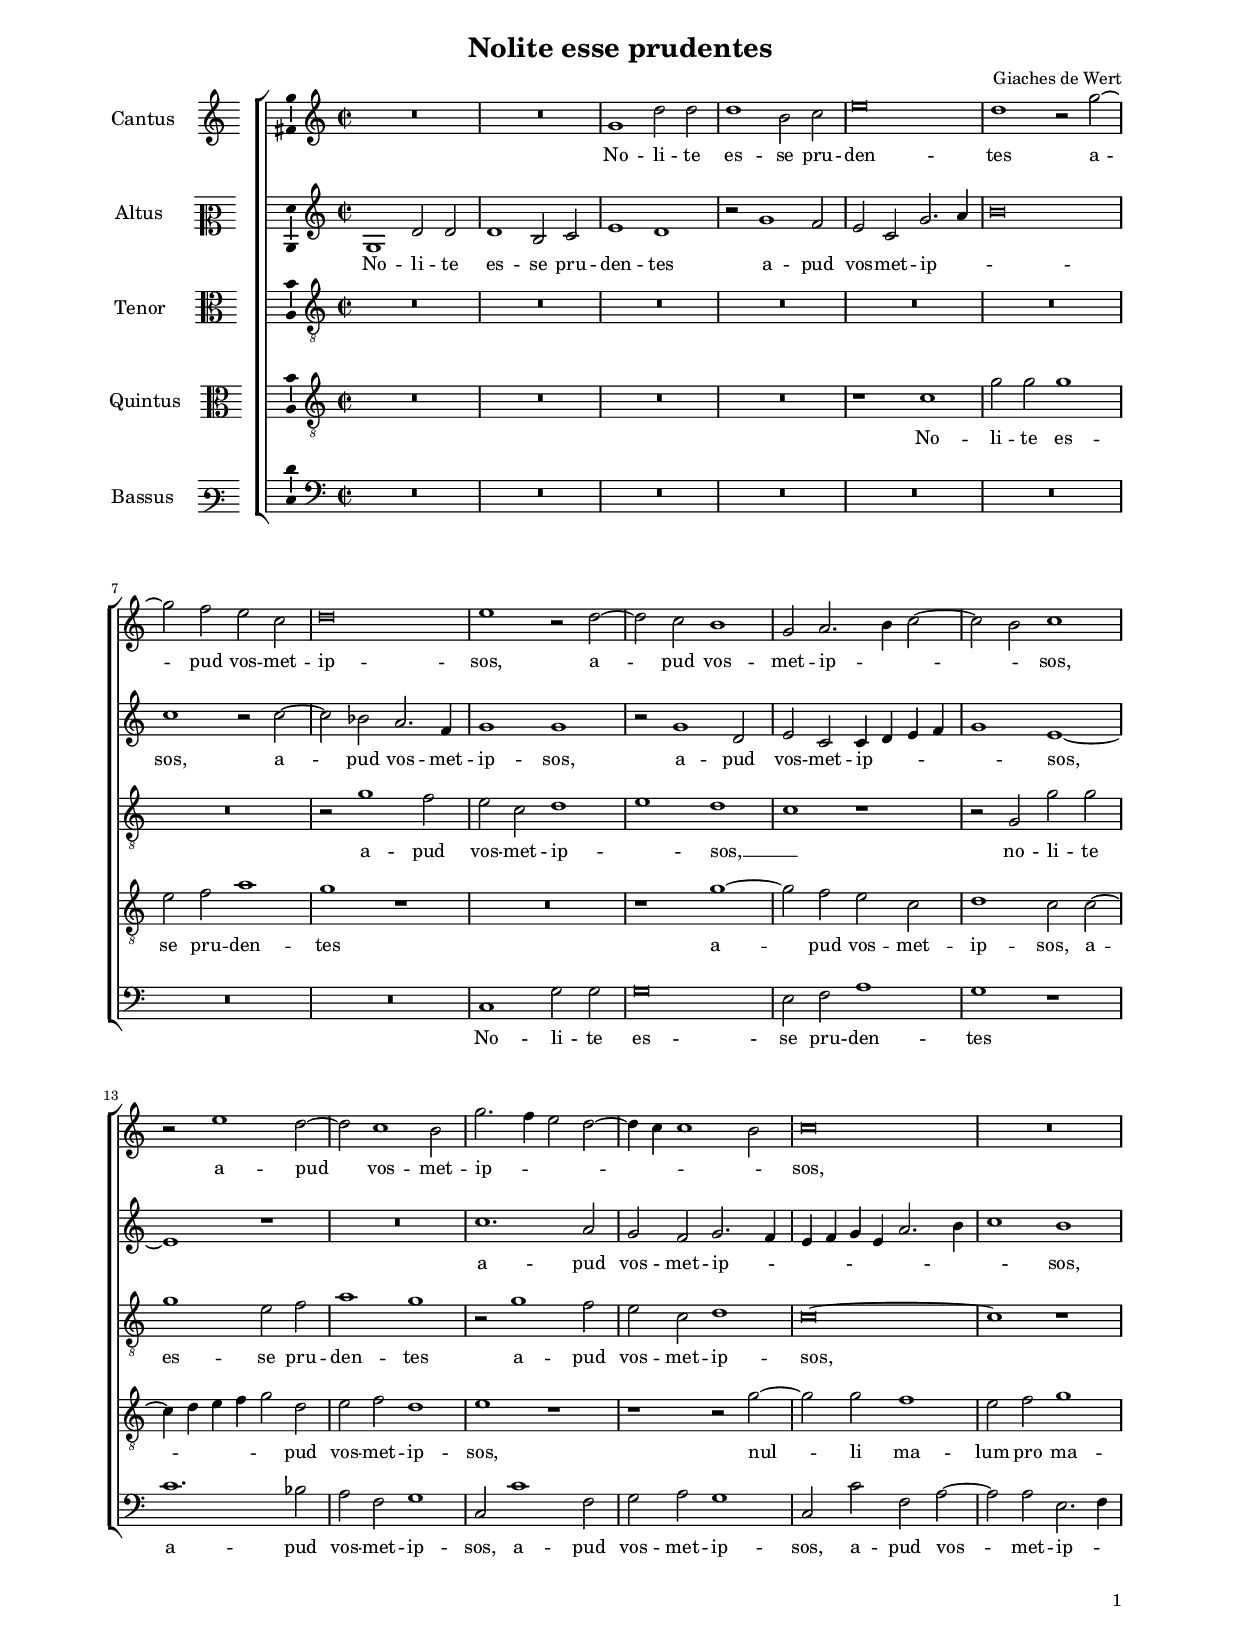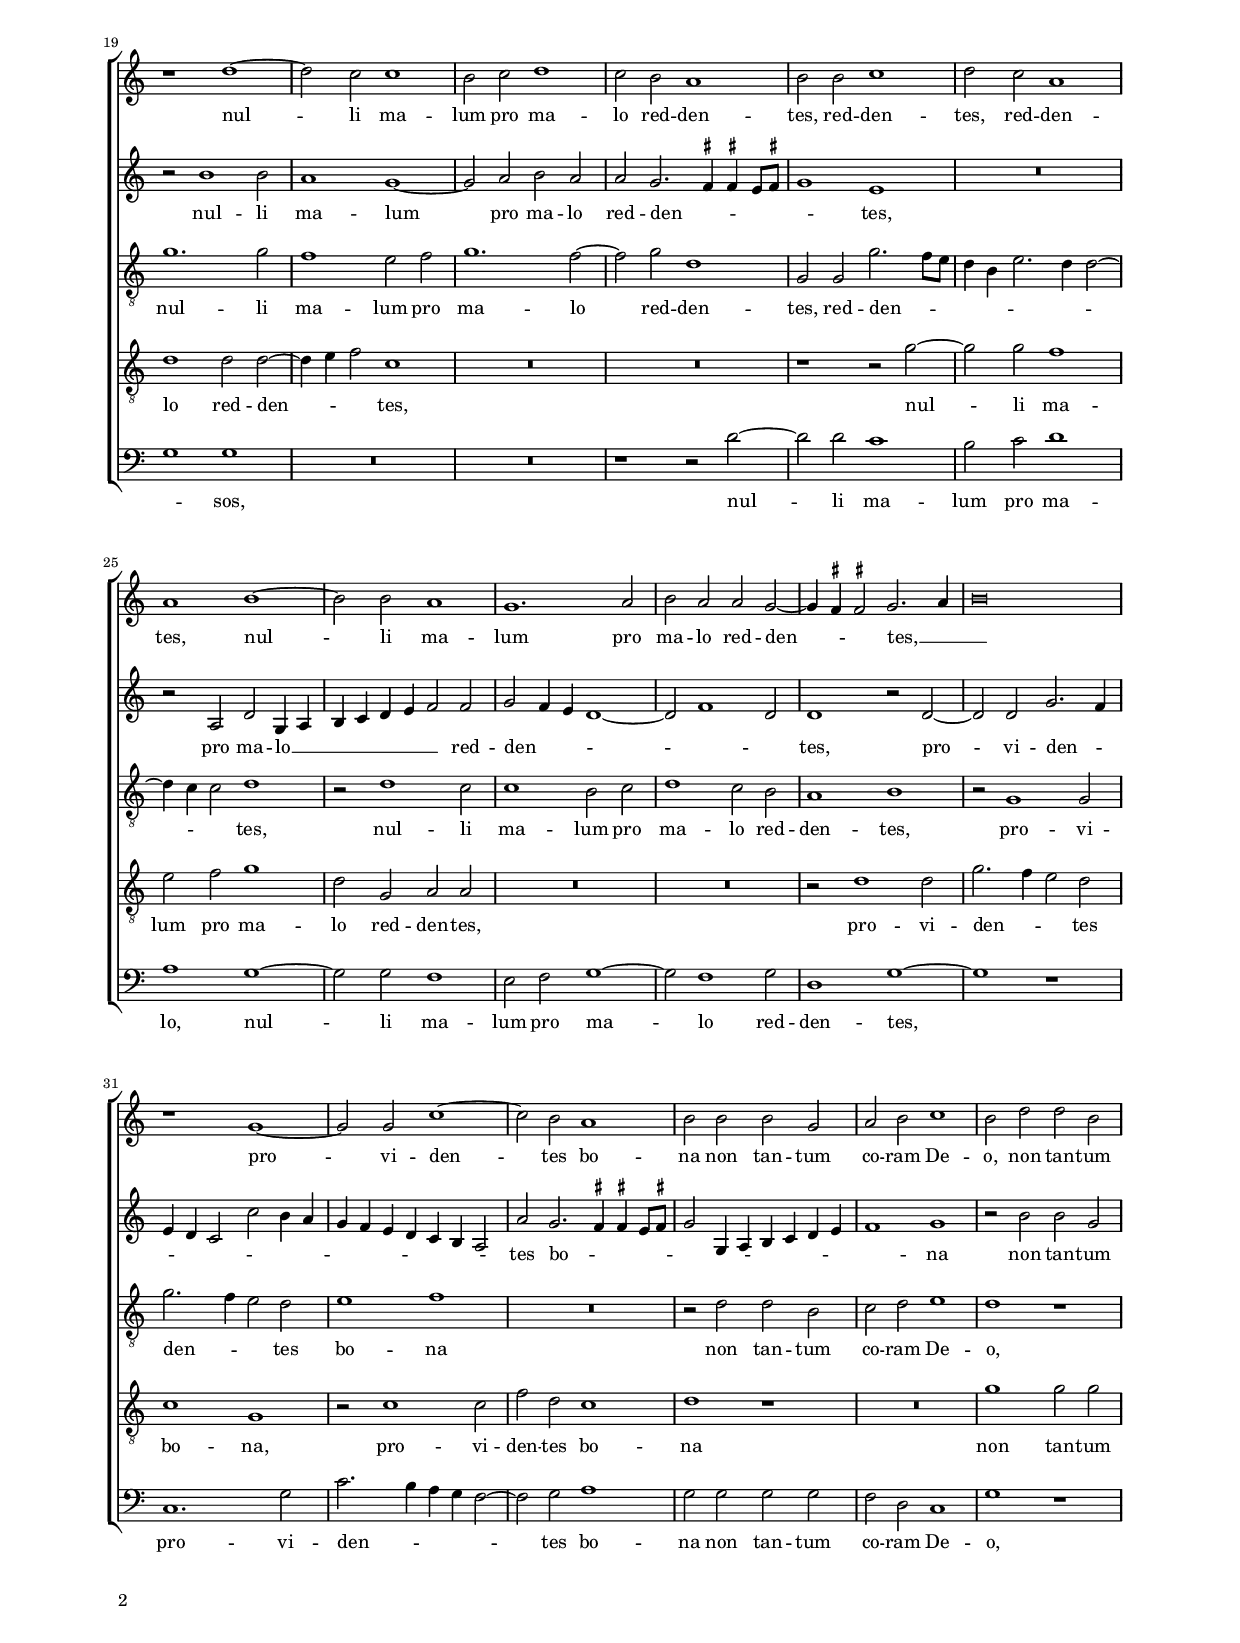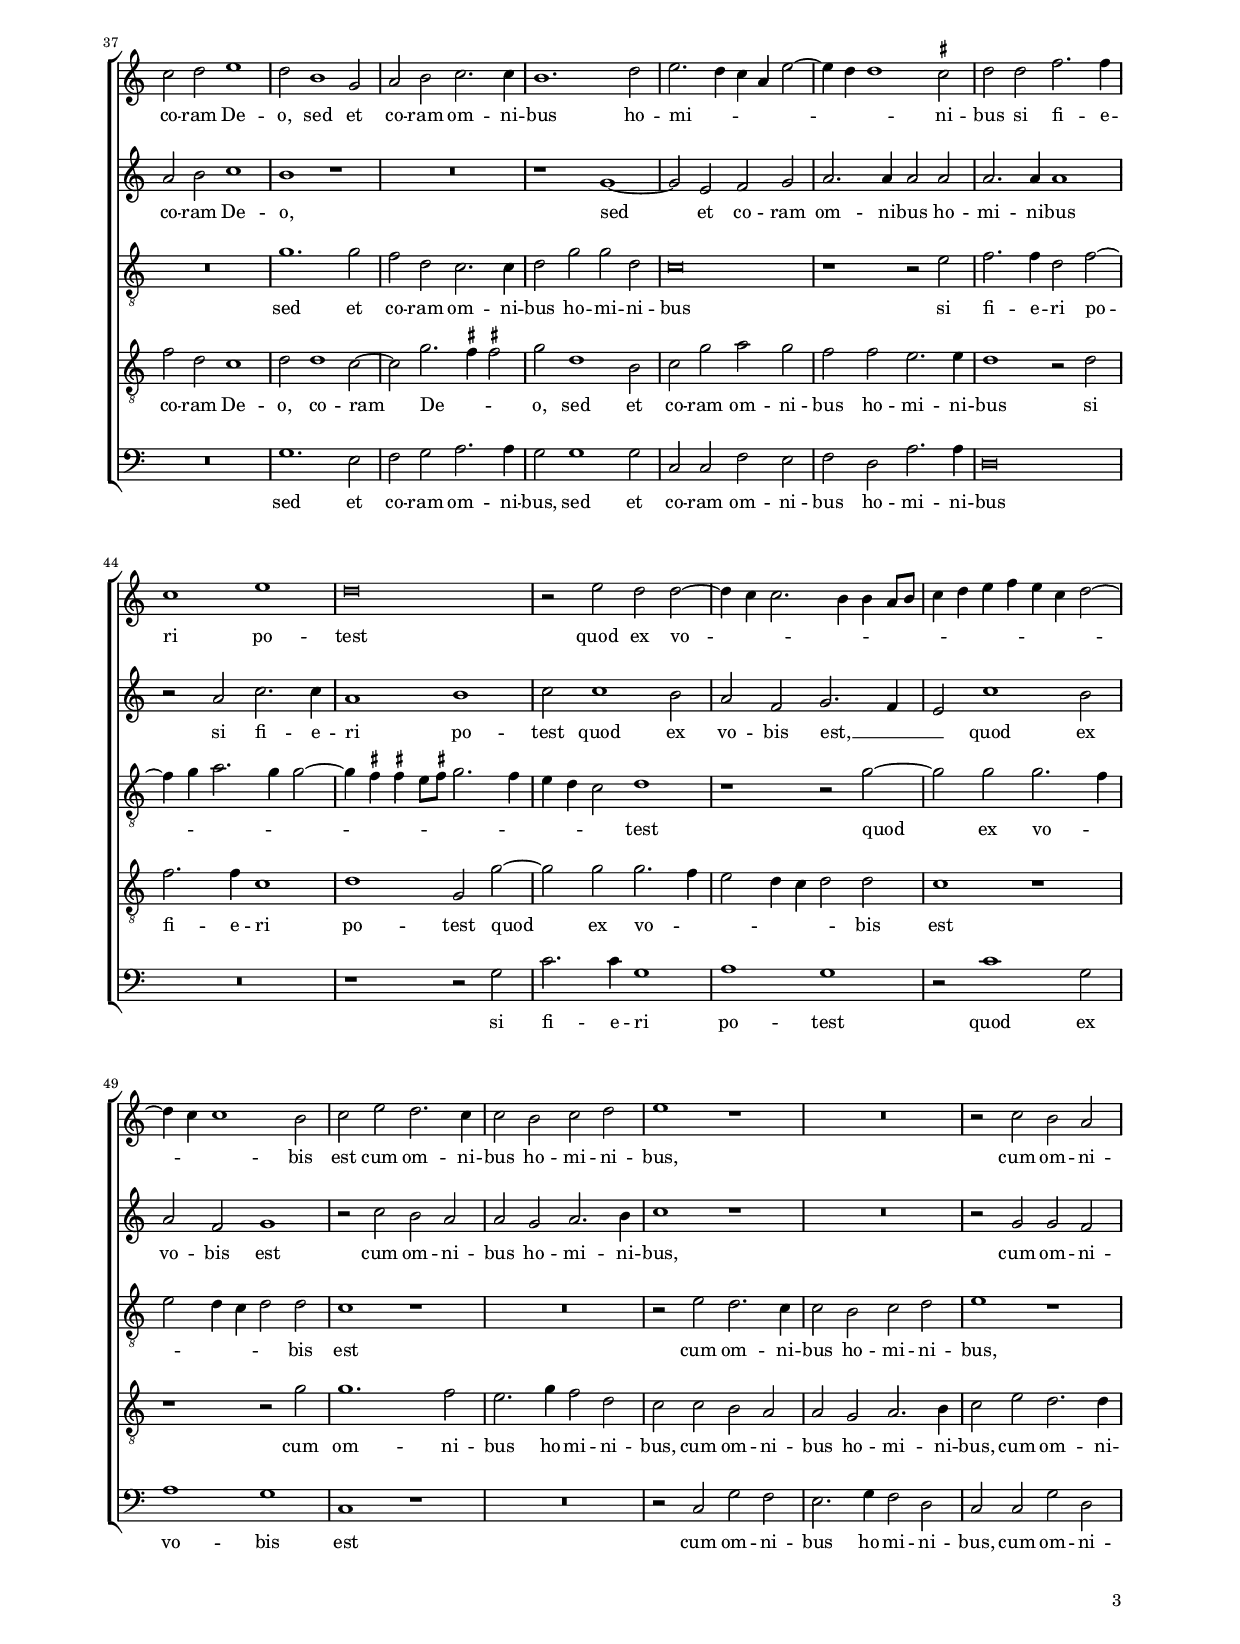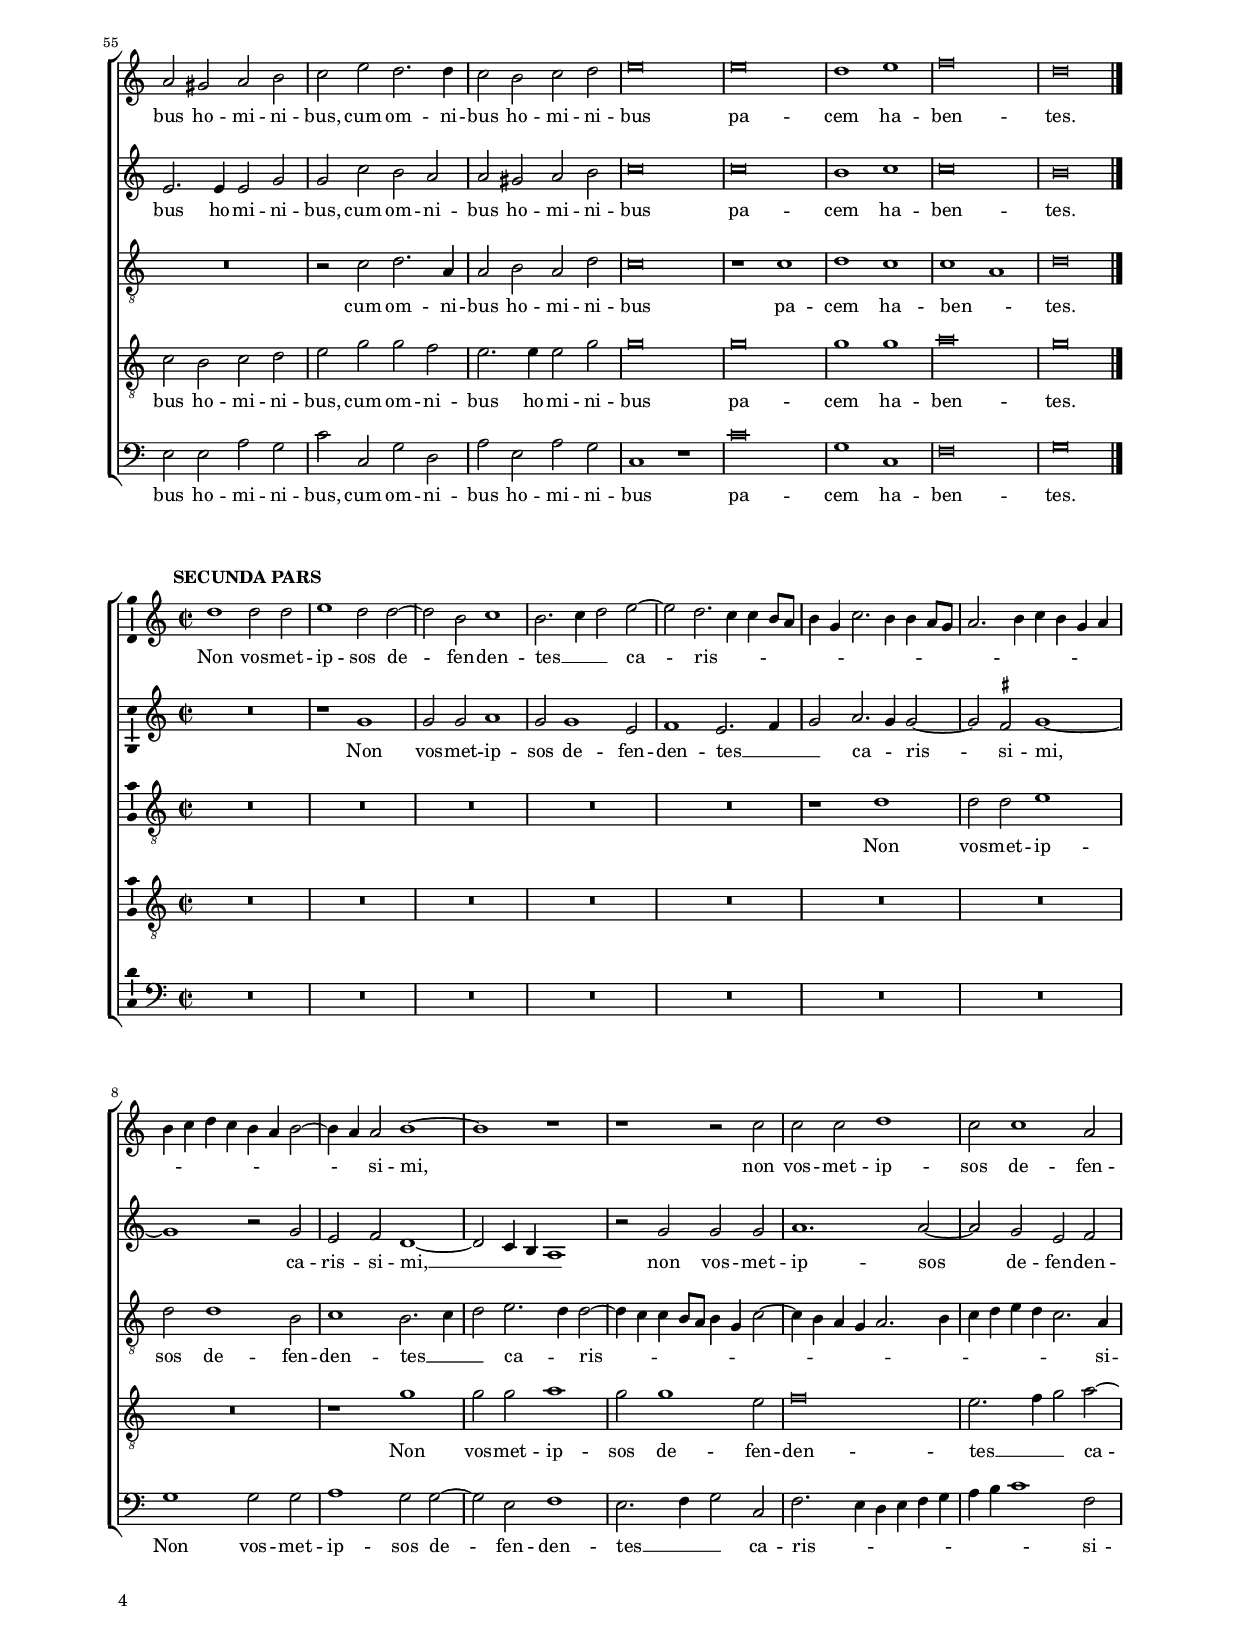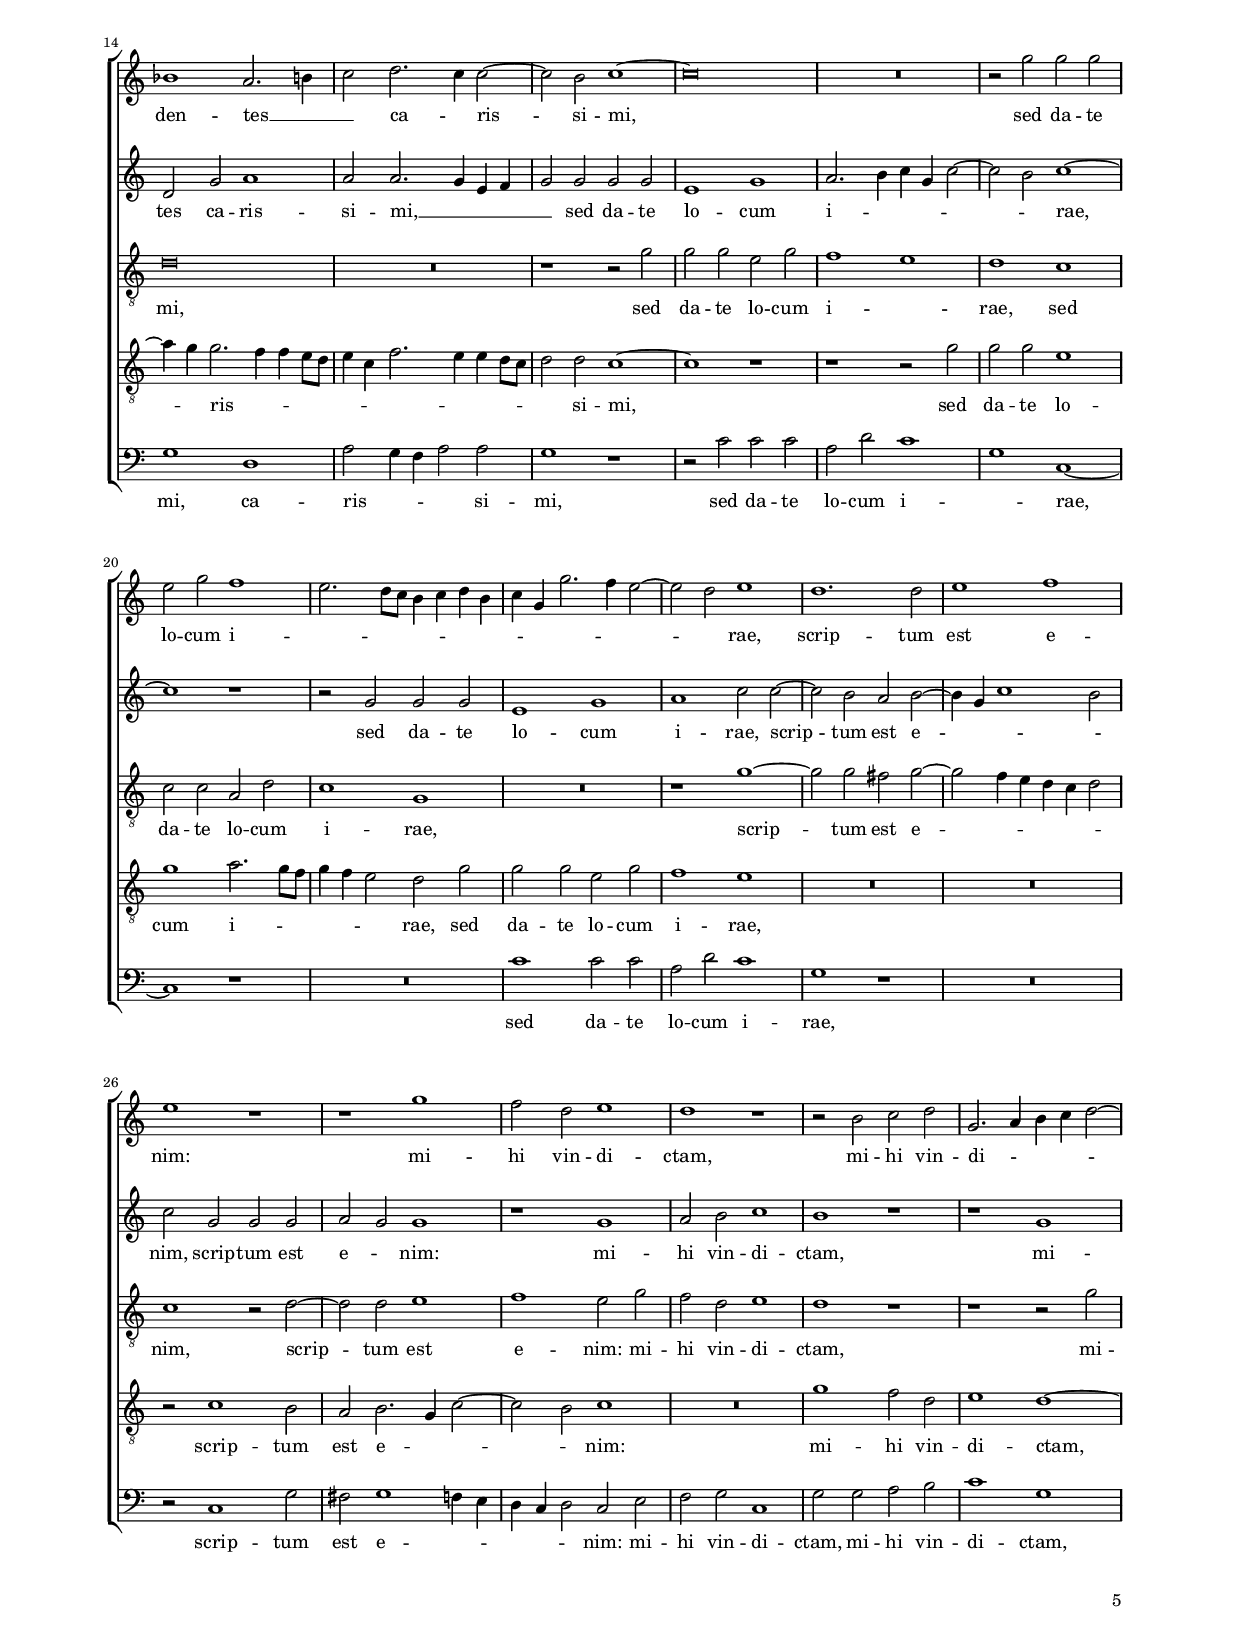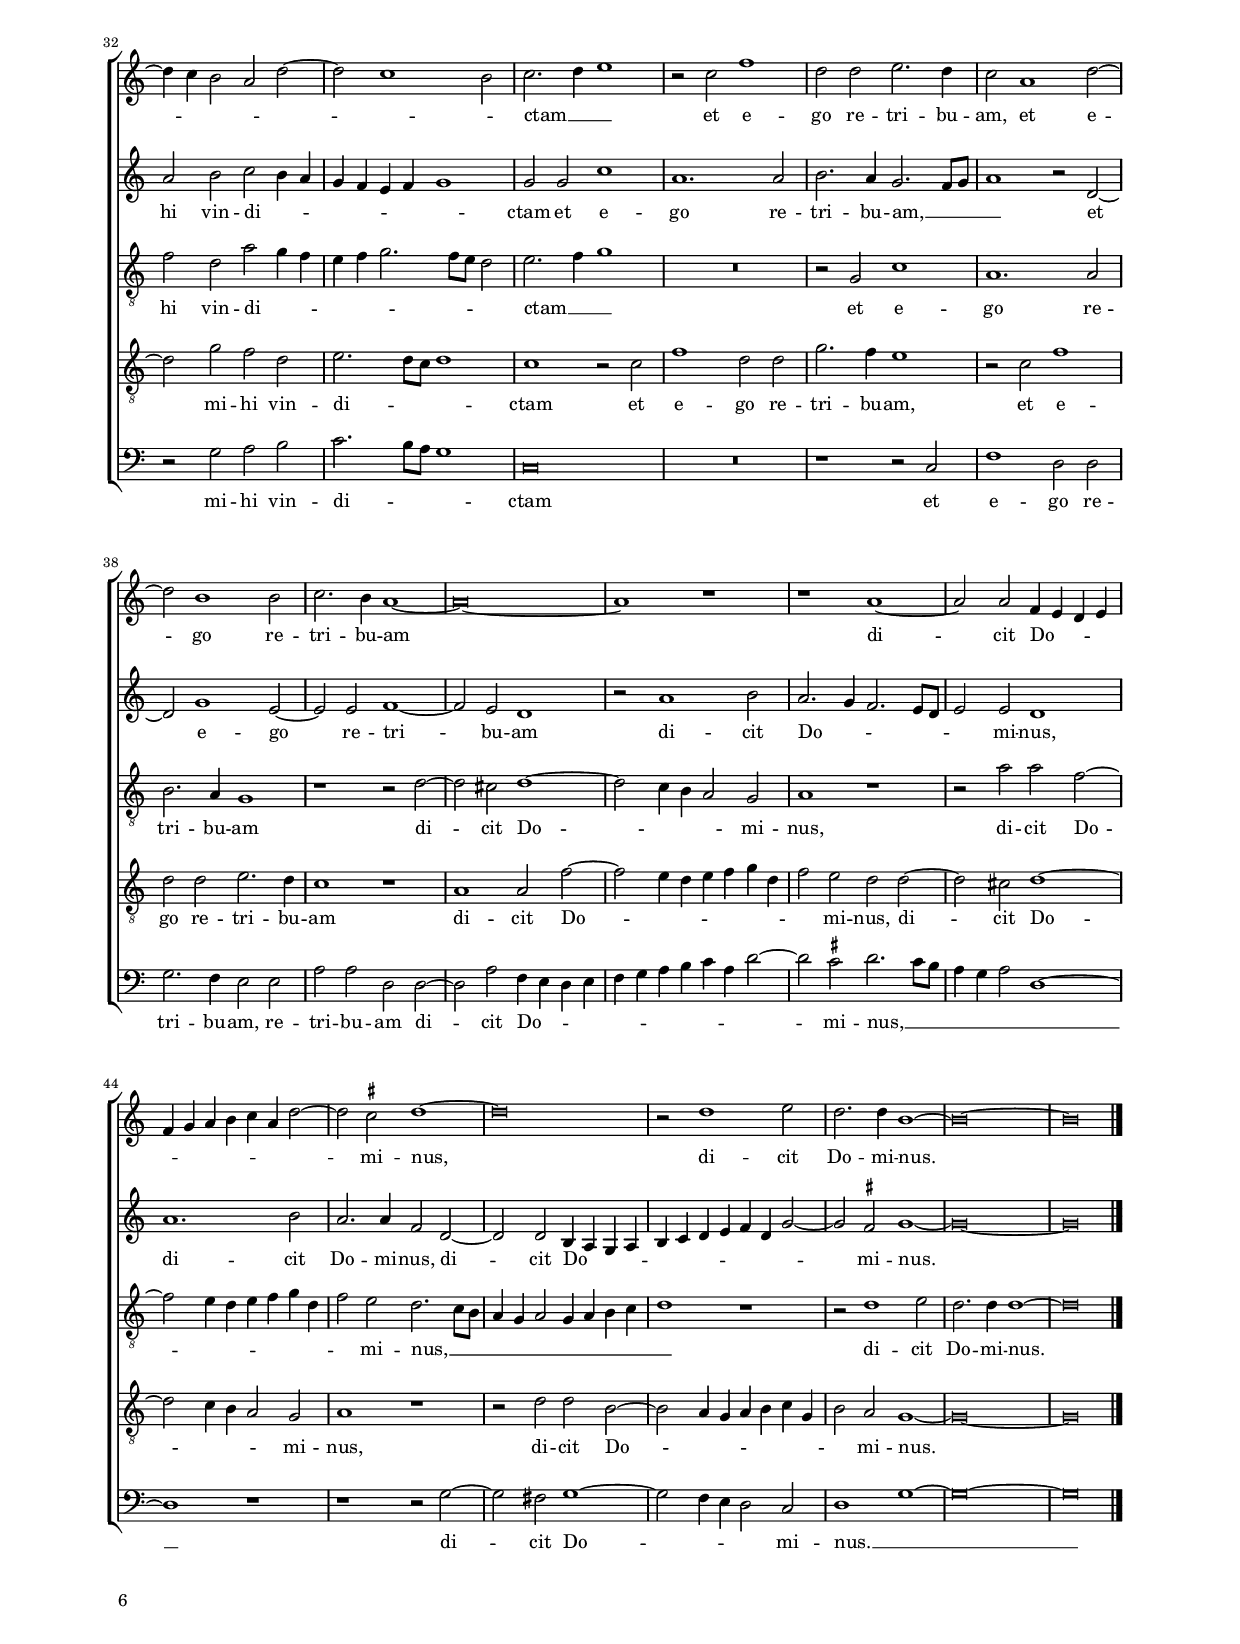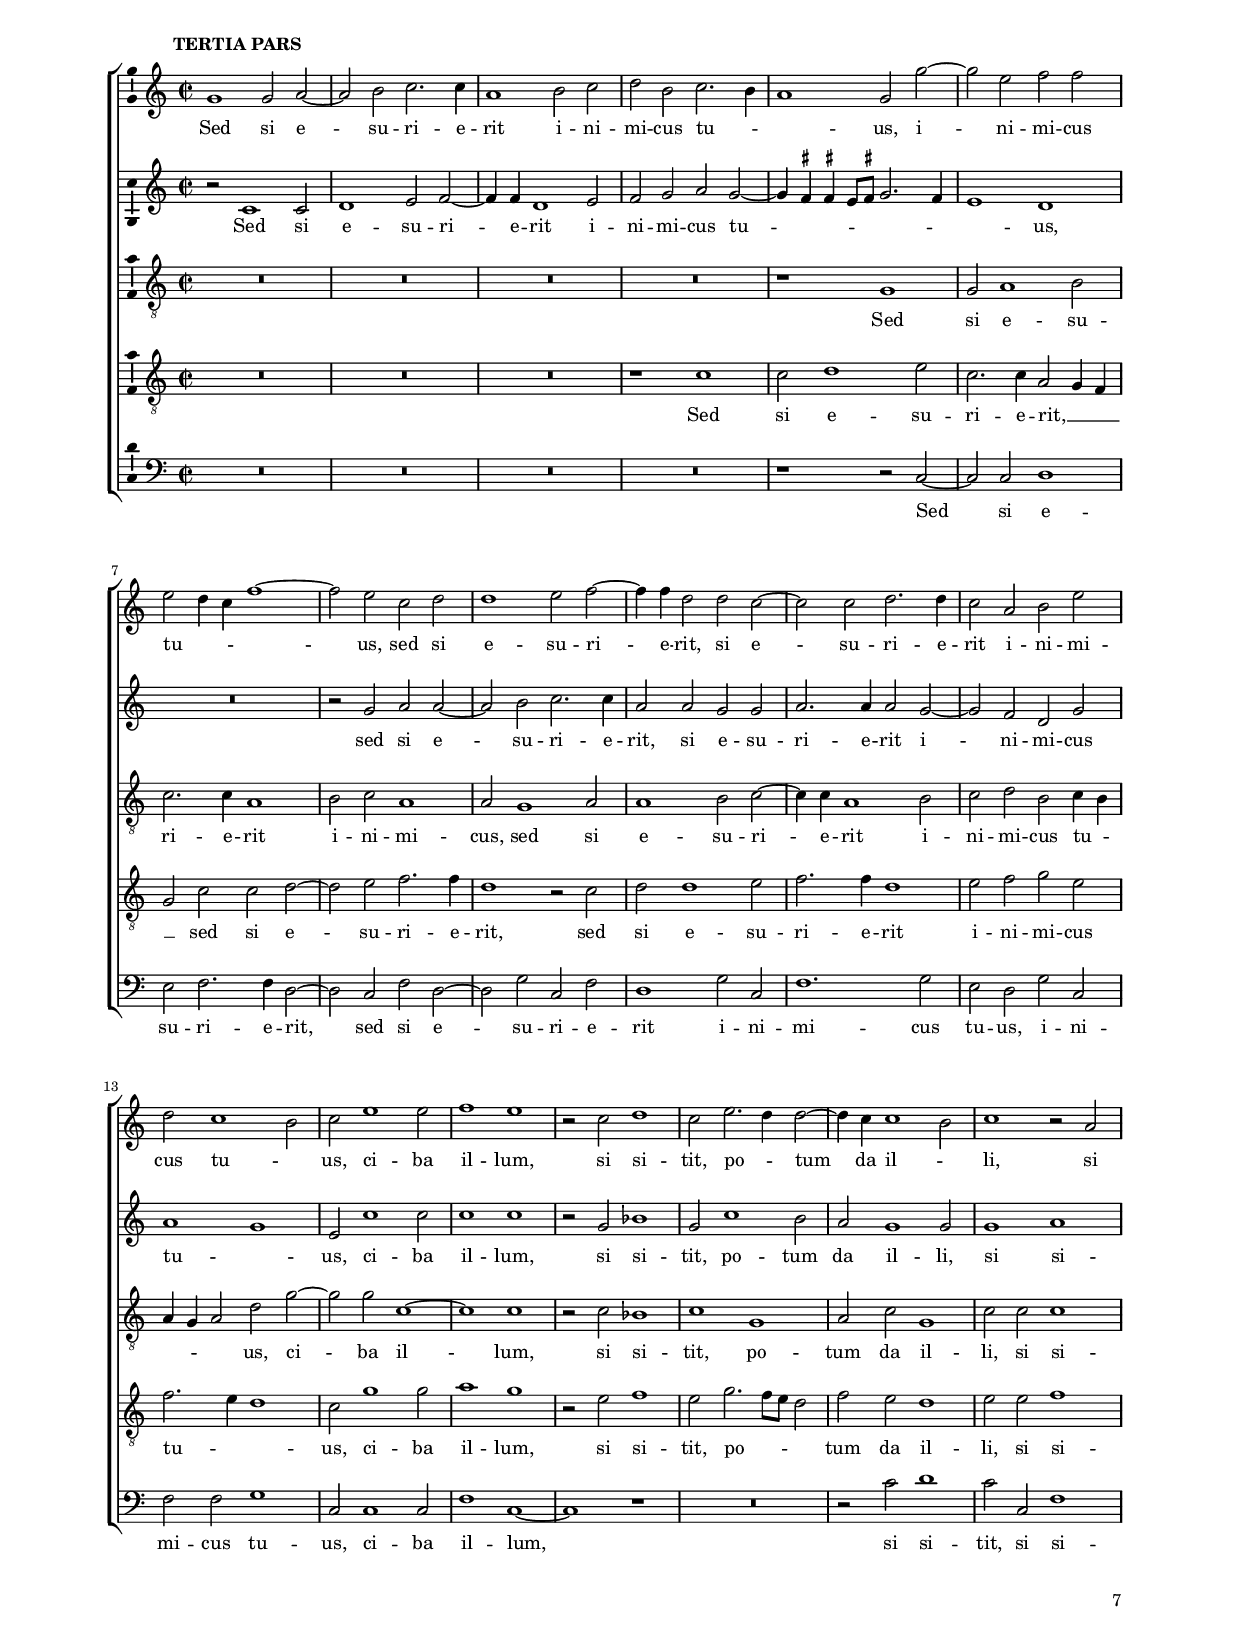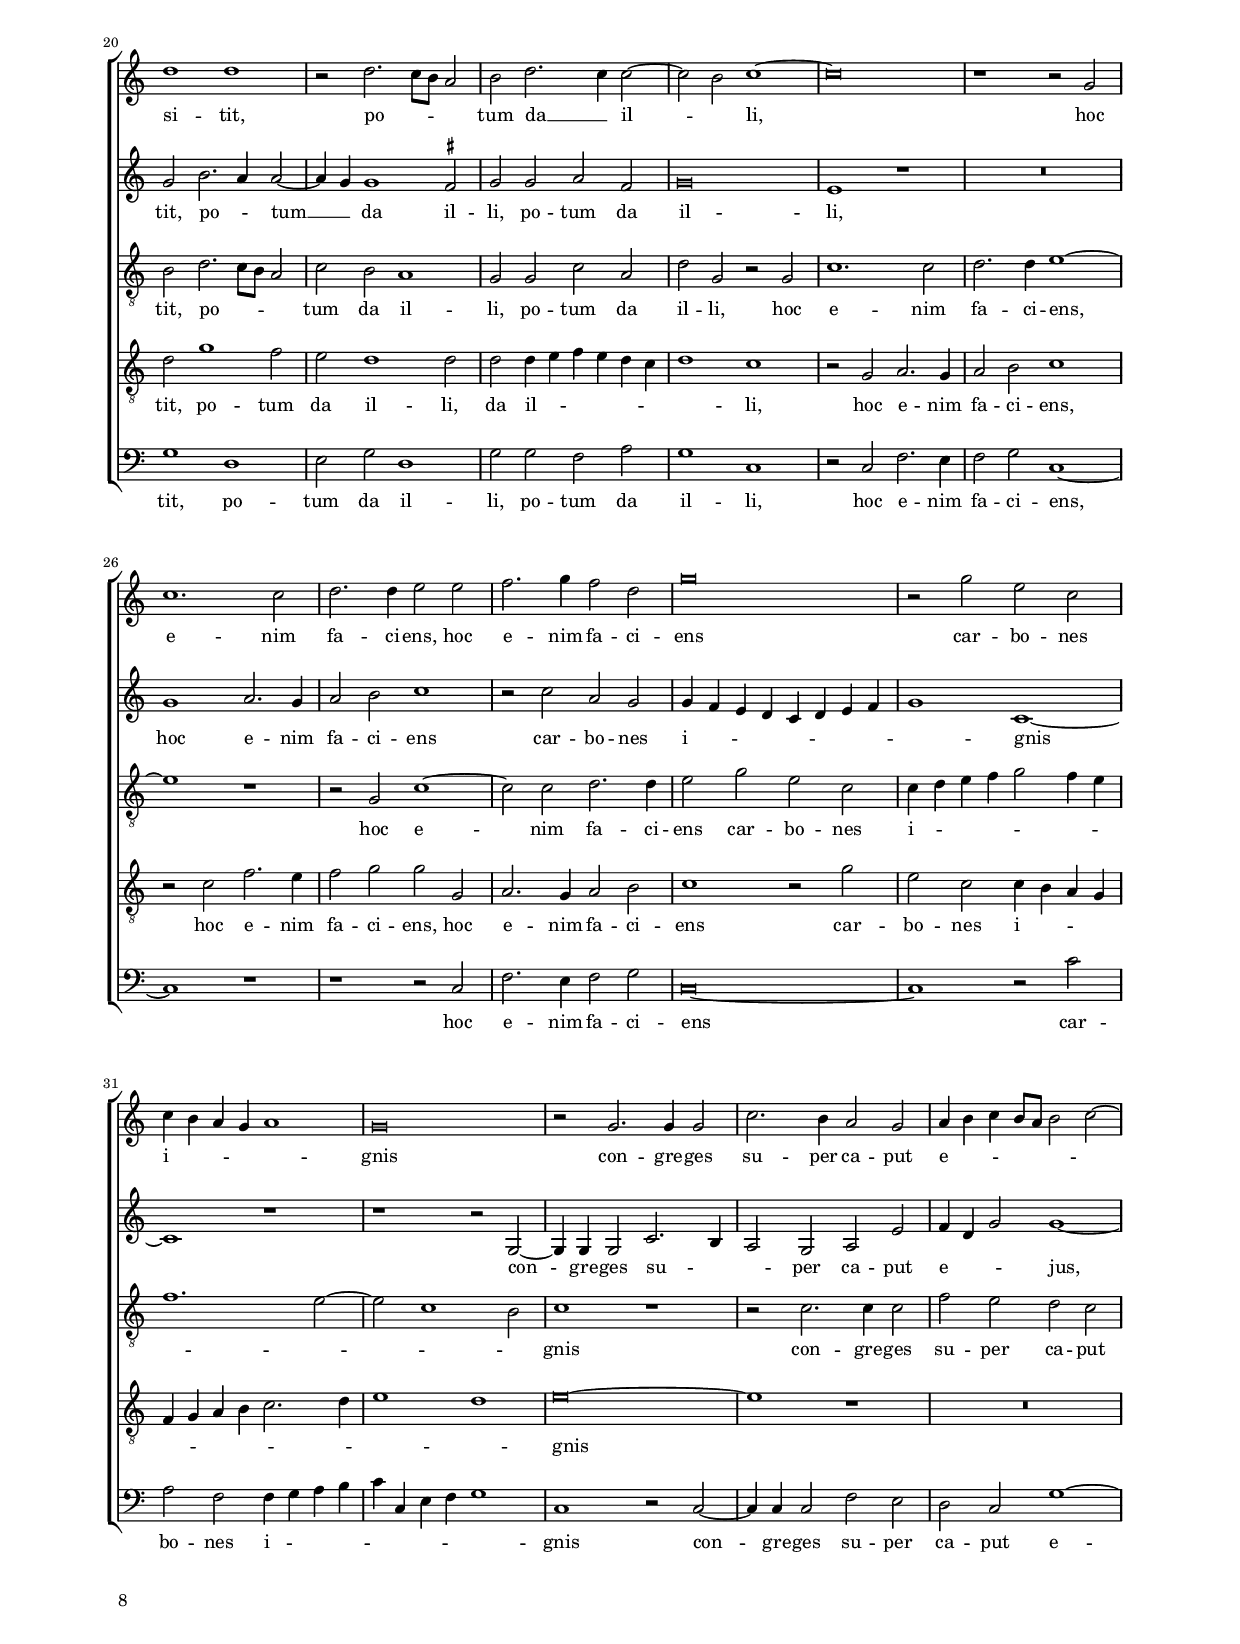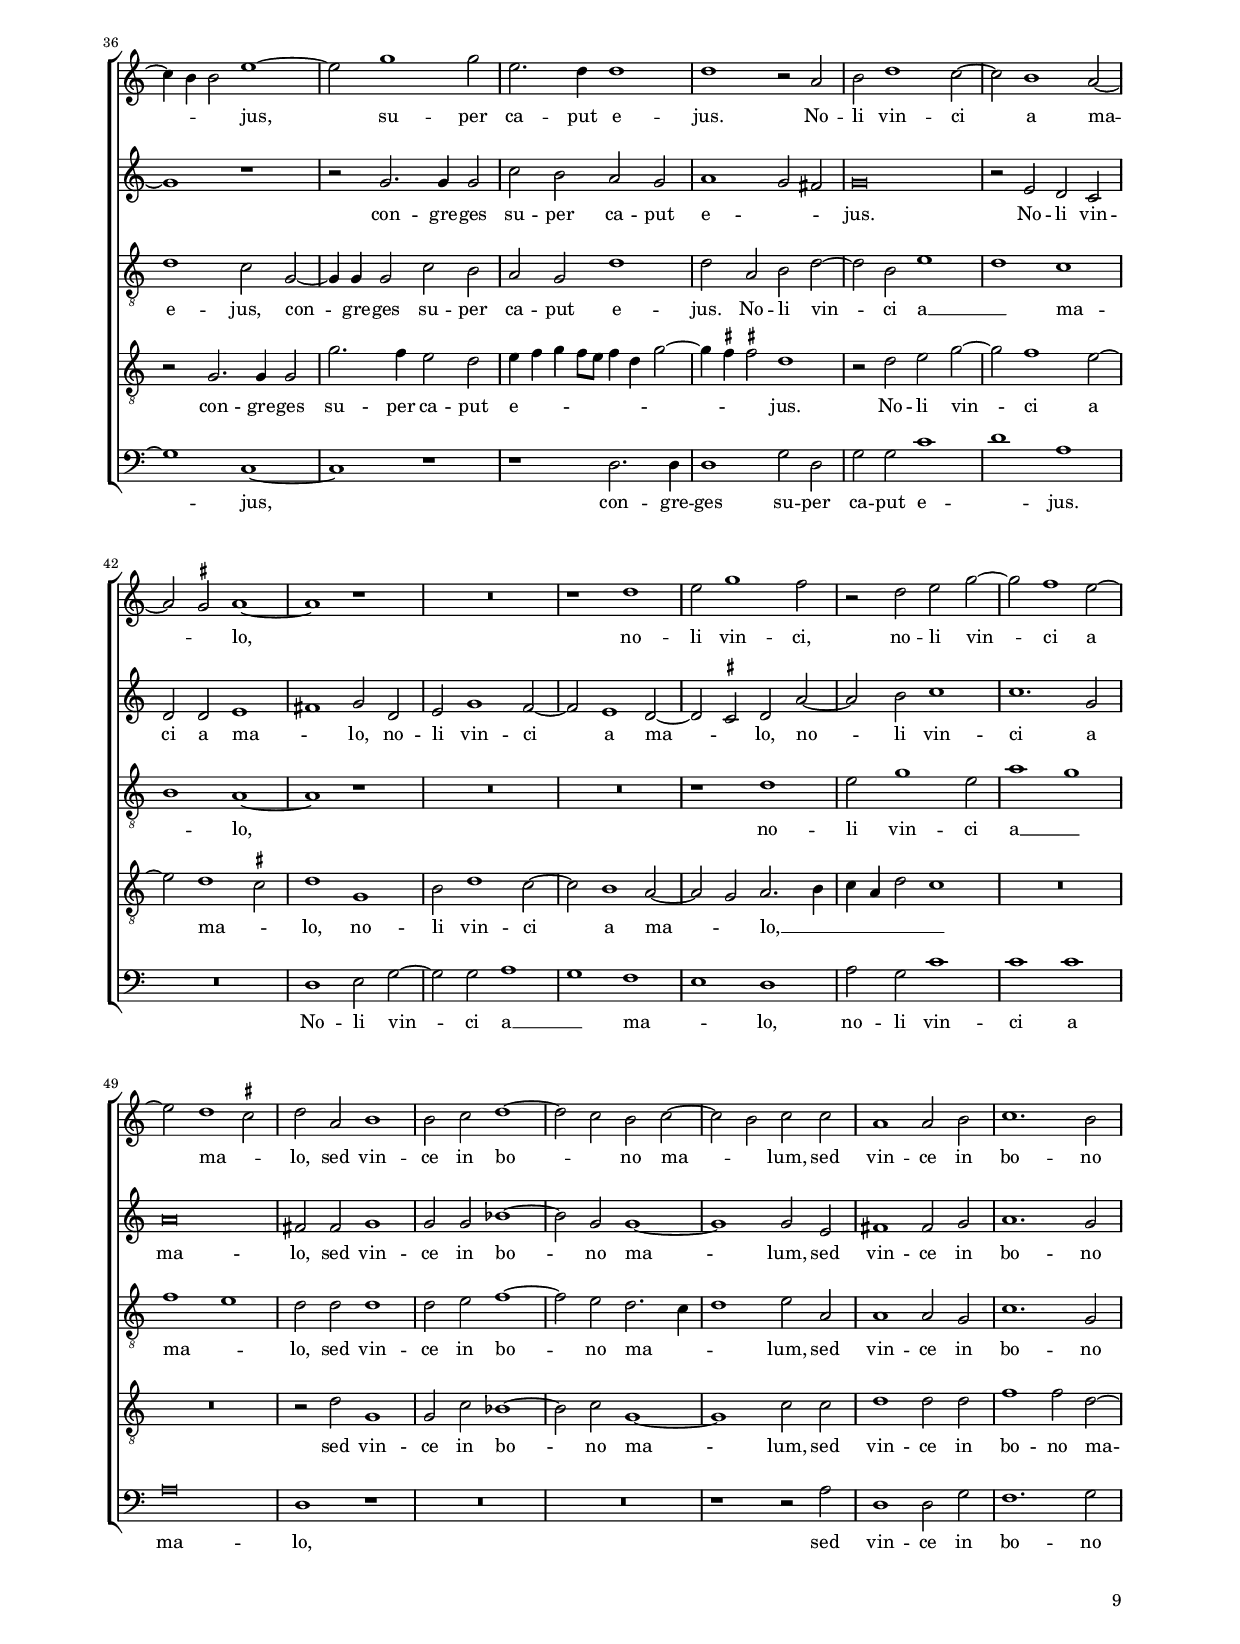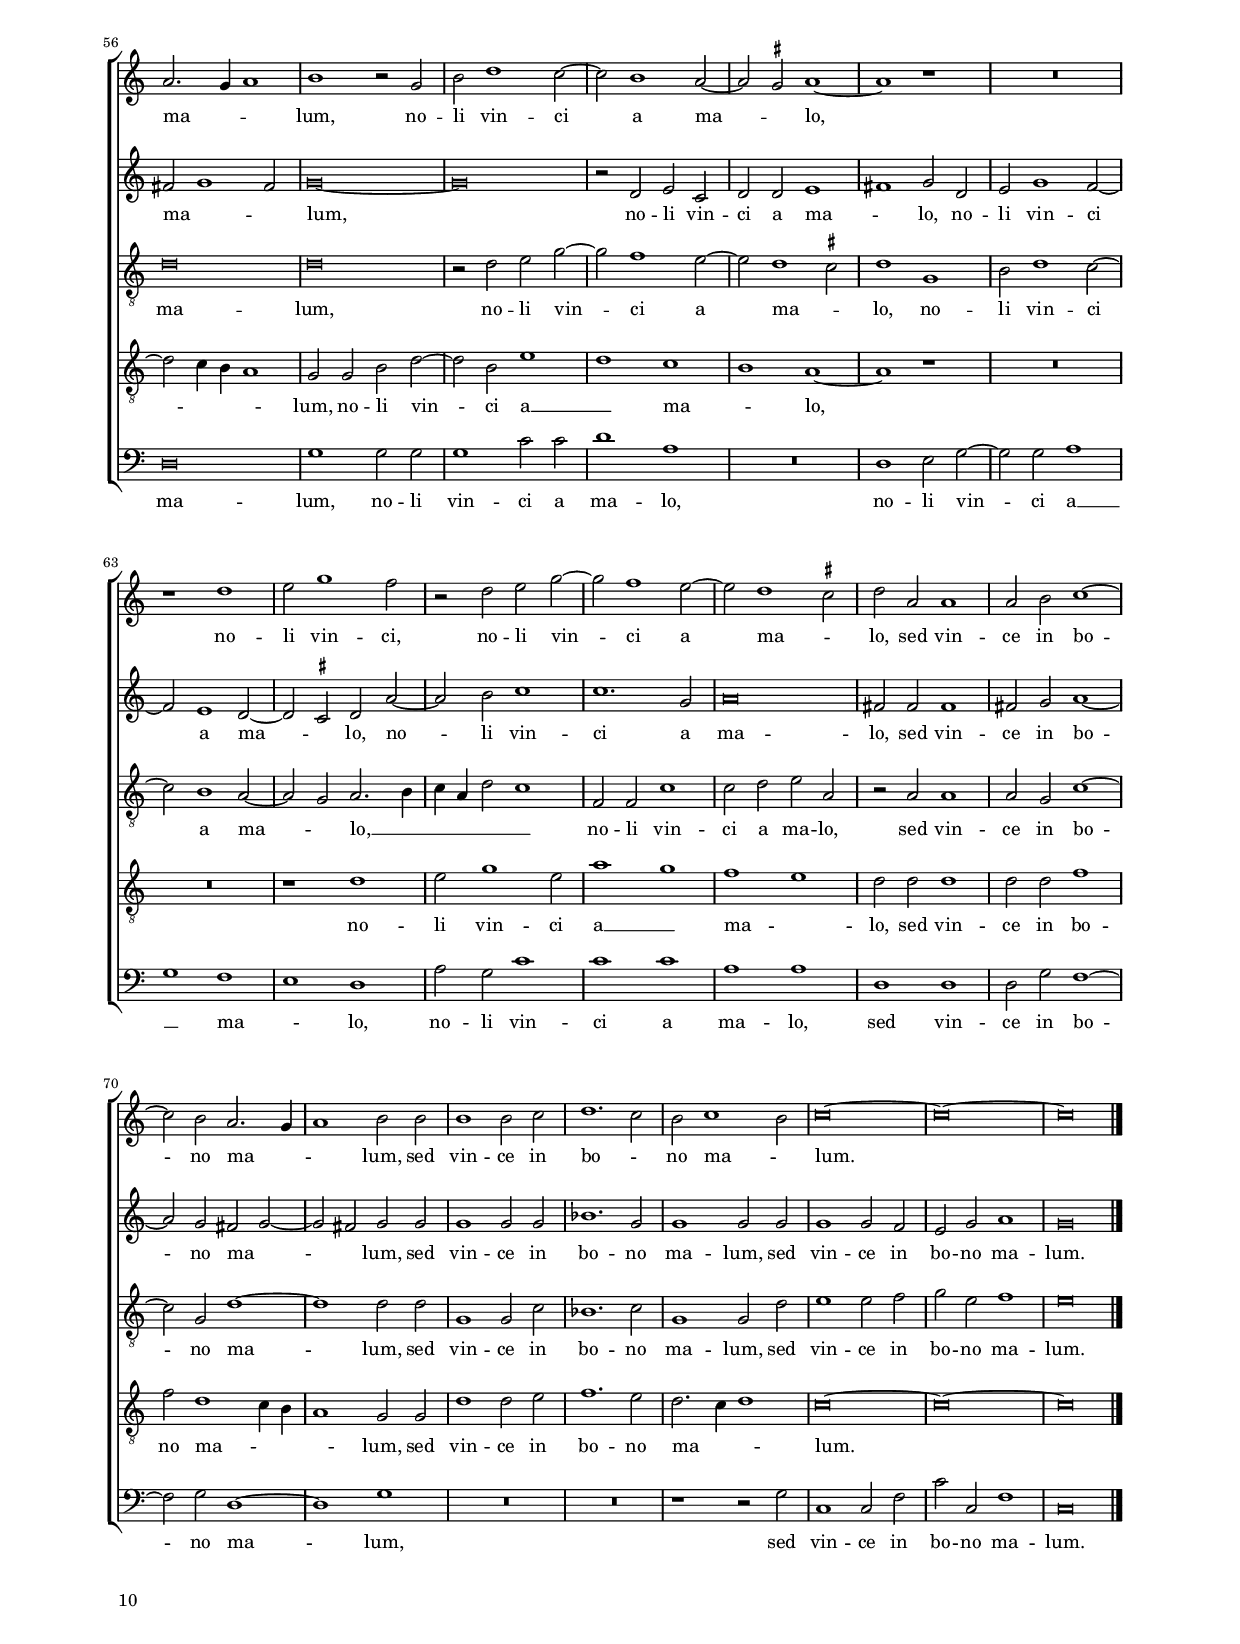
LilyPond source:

\header
{
  title="Nolite esse prudentes"
  composer="Giaches de Wert"
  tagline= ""
}

\version "2.22.2"
\include "deutsch.ly"
#(set-global-staff-size 15)
% #(set-default-paper-size "letter")
#(ly:set-option 'point-and-click #f)

	
	ficta = { \once \set suggestAccidentals = ##t }
	
	forget = #(define-music-function (music) (ly:music?) #{
		\accidentalStyle forget
		$music
		\accidentalStyle default
		#})
	


\paper
	{
	top-margin = 1.8 \cm
	bottom-margin = 1.2 \cm
	left-margin = 2 \cm
	right-margin = 2 \cm
	ragged-bottom = ##f
	ragged-last-bottom = ##f
	print-page-number = ##f
	score-system-spacing = #'((basic-distance . 16) (minimum-distance . 14) (padding . 5) (strechability . 350))
	system-system-spacing = #'((basic-distance . 16) (minimum-distance . 14) (padding . 5) (strechability . 350))
    oddFooterMarkup=\markup   \fill-line { "" \fromproperty #'page:page-number-string }
    evenFooterMarkup=\markup  \fill-line { \fromproperty #'page:page-number-string "" }
    last-bottom-spacing = #'((basic-distance . 12) (minimum-distance . 7) (padding . 4))
%	systems-per-page = 3
%       page-count = 6
%	min-systems-per-page = 3
	}

global = {
	\key c \major
	\time 2/2 \set Score.measureLength = #(ly:make-moment 2/1)
    \skip 1*2*62 \bar "|."
	}
	

incipitcantus = \markup { \score {
	{
	\set Staff.instrumentName = \markup { \fontsize #1 "Cantus" }
	\key c \major
	\clef violin
	s4 \bar ""
	}
	\layout  {
	raggedright = ##t
	indent = 1.8 \cm
	line-width = 2.5 \cm
	\context { \Staff \remove Time_signature_engraver }
	\override Staff.Clef.Y-extent = #'(0 . 0)
	}} \hspace #1 }
      
      
incipitaltus = \markup { \score {
	{
	\set Staff.instrumentName = \markup { \fontsize #1 "Altus" }
	\key c \major
	\clef mezzosoprano
	s4 \bar ""
	}
	\layout  {
	raggedright = ##t
	indent = 1.8 \cm
	line-width = 2.5 \cm
	\context { \Staff \remove Time_signature_engraver }
	\override Staff.Clef.Y-extent = #'(0 . 0)
	}} \hspace #1 }


incipittenor = \markup { \score {
	{
	\set Staff.instrumentName = \markup { \fontsize #1 "Tenor" }
	\key c \major
	\clef alto
	s4 \bar ""
	}
	\layout  {
	raggedright = ##t
	indent = 1.8 \cm
	line-width = 2.5 \cm
	\context { \Staff \remove Time_signature_engraver }
	\override Staff.Clef.Y-extent = #'(0 . 0)
	}} \hspace #1 }
      
      
incipitquintus = \markup { \score {
	{
	\set Staff.instrumentName = \markup { \fontsize #1 "Quintus" }
	\key c \major
	\clef alto
	s4 \bar ""
	}
	\layout  {
	raggedright = ##t
	indent = 1.8 \cm
	line-width = 2.5 \cm
	\context { \Staff \remove Time_signature_engraver }
	\override Staff.Clef.Y-extent = #'(0 . 0)
	}} \hspace #1 }
      
      
incipitbassus = \markup { \score {
	{
	\set Staff.instrumentName = \markup { \fontsize #1 "Bassus" }
	\key c \major
	\clef varbaritone
	s4 \bar ""
	}
	\layout  {
	raggedright = ##t
	indent = 1.8 \cm
	line-width = 2.5 \cm
	\context { \Staff \remove Time_signature_engraver }
	\override Staff.Clef.Y-extent = #'(0 . 0)
	}} \hspace #1 }


cantus =  \relative c''
	{
	R\breve
	R\breve
	g1 d'2 d
	d1 h2 c
%5
	e\breve |
	d1 r2 g~
	g2 f e c
	d\breve
	e1 r2 d~
%10
	d2 c h1 |
	g2 a2. h4 c2~
	c2 h c1
	r2 e1 d2~
	d2 c1 h2
%15
	g'2. f4 e2 d~ |
	d4 c c1 h2
	c\breve
	R\breve
	r1 d~
%20
	d2 c c1 |
	h2 c d1
	c2 h a1
	h2 h c1
	d2 c a1
%25
	a1 h~ |
	h2 h a1
	g1. a2 
        h2 a a g~	
	g4 \ficta fis \ficta fis!2 g2. a4
%30
	h\breve |
	r1 g~
	g2 g c1~
	c2 h a1
	h2 h h g
%35
	a2 h c1 |
	h2 d d h
	c2 d e1
	d2 h1 g2
	a2 h c2. c4
%40
	h1. d2 |
	e2. d4 c a e'2~
	e4 d d1 \ficta cis2
	d2 d f2.f4
	c1 e
%45
	d\breve |
	r2 e d d~
	d4 c c2. h4 h a8 h
	c4 d e f e c d2~
	d4 c c1 h2
%50
	c2 e d2. c4 |
	c2 h c d
	e1 r
	R\breve
	r2 c h a
%55
	a2 gis a h |
	c2 e d2. d4
	c2 h c d
	e\breve
	e\breve
%60
	d1 e |
	f\breve
	d\breve |
	}


altus =  \relative c'
	{
	g1 d'2 d
	d1 h2 c
	e1 d
	r2 g1 f2
%5
	e2 c g'2. a4 |
	h\breve
	c1 r2 c~
	c2 b a2. f4
	g1 g
%10
	r2 g1 d2 |
	e2 c c4 d e f
	g1 e~
	e1 r
	R\breve
%15
	c'1. a2 |
	g2 f g2. f4
	e4 f g e a2. h4
	c1 h
	r2 h1 h2
%20
	a1 g~ |
	g2 a h a
	a2 g2. \ficta fis4 \ficta fis! e8 \ficta fis!
	g1 e
	R\breve
%25
	r2 a, d g,4 a |
	h4 c d e f2 f
	g2 f4 e d1~
	d2 f1 d2
	d1 r2 d~
%30
	d2 d g2. f4 |
	e4 d c2 c'2 h4 a
	g4 f e d c h a2
	a'2 g2. \ficta fis4 \ficta fis! e8 \ficta fis!
	g2 g,4 a h c d e 
%35
	f1 g |
	r2 h h g
	a2 h c1
	h1 r
	R\breve
%40
	r1 g~ |
	g2 e f g
	a2. a4 a2 a
	a2. a4 a1
	r2 a c2. c4
%45
	a1 h |
	c2 c1 h2
	a2 f g2. f4
	e2 c'1 h2
	a2 f g1
%50
	r2 c h a |
	a2 g a2. h4
	c1 r
	R\breve
	r2 g g f
%55
	e2. e4 e2 g |
	g2 c h a
	a2 gis a h
	c\breve
	c\breve
%60
	h1 c |
	c\breve
	h\breve |
	}


tenor =  \relative c'
	{
	R\breve
	R\breve
	R\breve
	R\breve
%5
	R\breve |
	R\breve
	R\breve
	r2 g'1 f2
	e2 c d1
%10
	e1 d |
	c1 r
	r2 g g' g
	g1 e2 f
	a1 g
%15
	r2 g1 f2 |
	e2 c d1
	c\breve~
	c1 r
	g'1. g2
%20
	f1 e2 f |
	g1. f2~
	f2 g d1
	g,2 g g'2. f8 e
	d4 h e2. d4 d2~
%25
	d4 c c2 d1 |
	r2 d1 c2
	c1 h2 c
	d1 c2 h
	a1 h
%30
	r2 g1 g2 |
	g'2. f4 e2 d
	e1 f
	R\breve
	r2 d d h
%35
	c2 d e1 |
	d1 r
	R\breve
	g1. g2
	f2 d c2. c4
%40
	d2 g g d |
	c\breve
	r1 r2 e
	f2. f4 d2 f~
	f4 g a2. g4 g2~
%45
	g4 \ficta fis \ficta fis! e8 \ficta fis! g2. \forget f4 |
	e4 d c2 d1
	r1 r2 g~
	g2 g g2. f4
	e2 d4 c d2 d
%50
	c1 r |
	R\breve
	r2 e d2. c4
	c2 h c d
	e1 r
%55
	R\breve |
	r2 c d2. a4
	a2 h a d
	c\breve
	r1 c
%60
	d1 c |
	c1 a
	d\breve |
	}


quintus  =  \relative c'
	{
	R\breve
	R\breve
	R\breve
	R\breve
%5
	r1 c |
	g'2 g g1
	e2 f a1
	g1 r
	R\breve
%10
	r1 g~ |
	g2 f e c
	d1 c2 c~
	c4 d e f g2 d
	e2 f d1
%15
	e1 r |
	r1 r2 g~
	g2 g f1
	e2 f g1
	d1 d2 d~
%20
	d4 e f2 c1 |
	R\breve
	R\breve
	r1 r2 g'~
	g2 g f1
%25
	e2 f g1 |
	d2 g, a a
	R\breve
	R\breve
	r2 d1 d2
%30
	g2. f4 e2 d |
	c1 g
	r2 c1 c2
	f2 d c1
	d1 r
%35
	R\breve |
	g1 g2 g
	f2 d c1
	d2 d1 c2~
	c2 g'2. \ficta fis4 \ficta fis!2
%40
	g2 d1 h2 |
	c2 g' a g
	f2 f e2. e4
	d1 r2 d
	f2. f4 c1
%45
	d1 g,2 g'~ |
	g2 g g2. f4
	e2 d4 c d2 d
	c1 r
	r1 r2 g'
%50
	g1. f2 |
	e2. g4 f2 d
	c2 c h a
	a2 g a2. h4
	c2 e d2. d4
%55
	c2 h c d |
	e2 g g f
	e2. e4 e2 g
	g\breve
	g\breve
%60
	g1 g |
	a\breve
	g\breve |
	}


bassus  =  \relative c
	{
	R\breve
	R\breve
	R\breve
	R\breve
%5
	R\breve |
	R\breve
	R\breve
	R\breve
	c1 g'2 g
%10
	g\breve |
	e2 f a1
	g1 r
	c1. b2
	a2 f g1
%15
	c,2 c'1 f,2 |
	g2 a g1
	c,2 c' f, a~
	a2 a e2. f4
	g1 g
%20
	R\breve |
	R\breve
	r1 r2 d'~
	d2 d c1
	h2 c d1
%25
	a1 g~ |
	g2 g f1
	e2 f g1~
	g2 f1 g2
	d1 g~
%30
	g1 r |
	c,1. g'2
	c2. h4 a g f2~
	f2 g a1
	g2 g g g
%35
	f2 d c1 |
	g'1 r
	R\breve
	g1. e2
	f2 g a2. a4
%40
	g2 g1 g2 |
	c,2 c f e
	f2 d a'2. a4
	d,\breve
	R\breve
%45
	r1 r2 g |
	c2. c4 g1
	a1 g
	r2 c1 g2
	a1 g
%50
	c,1 r |
	R\breve
	r2 c g' f
	e2. g4 f2 d
	c2 c g' d
%55
	e2 e a g |
	c2 c, g' d
	a'2 e a g
	c,1 r
	c'\breve
%60
	g1 c, |
	f\breve
	g\breve |
	}


lyricscantus = \lyricmode {
	No -- li -- te es -- se pru -- den -- tes
        a -- pud vos -- met -- ip -- sos,
        a -- pud vos -- met -- ip -- _ _ _ sos,
        a -- pud vos -- met -- ip -- _ _ _ _ _ _ sos,
        nul -- li ma -- lum pro ma -- lo red -- den -- tes,
        red -- den -- tes,
        red -- den -- tes,
        nul -- li ma -- lum pro ma -- lo red -- den -- _ _ tes, __ _ _
        pro -- vi -- den -- tes bo -- na 
        non tan -- tum co -- ram De -- o,
        non tan -- tum co -- ram De -- o,
        sed et co -- ram om -- ni -- bus ho -- mi -- _ _ _ _ _ _ ni -- bus
        si fi -- e -- ri po -- test quod ex vo -- _ _ _ _ _ _ _ _ _ _ _ _ _ _ _ bis est
        cum om -- ni -- bus ho -- mi -- ni -- bus,
        cum om -- ni -- bus ho -- mi -- ni -- bus,
        cum om -- ni -- bus ho -- mi -- ni -- bus
        pa -- cem ha -- ben -- tes.
	}


lyricsaltus = \lyricmode {
	No -- li -- te es -- se pru -- den -- tes 
        a -- pud vos -- met -- ip -- _ _ sos,
        a -- pud vos -- met -- ip -- sos,
        a -- pud vos -- met -- ip -- _ _ _ _ sos,
        a -- pud vos -- met -- ip -- _ _ _ _ _ _ _ _ sos,
        nul -- li ma -- lum pro ma -- lo red -- den -- _ _ _ _ _ tes,
        pro ma -- lo __ _ _ _ _ _ _ red -- den -- _ _ _ _ _ tes,
        pro -- vi -- den -- _ _ _ _ _ _ _ _ _ _ _ _ _ _ tes bo -- _ _ _ _ _ _ _ _ _ _ _ _ na 
        non tan -- tum co -- ram De -- o,
        sed et co -- ram om -- ni -- bus ho -- mi -- ni -- bus
        si fi -- e -- ri po -- test quod ex vo -- bis est, __ _ _
        quod ex vo -- bis est
        cum om -- ni -- bus ho -- mi -- ni -- bus,
        cum om -- ni -- bus ho -- mi -- ni -- bus,
        cum om -- ni -- bus ho -- mi -- ni -- bus
        pa -- cem ha -- ben -- tes.
	}


lyricstenor = \lyricmode {
	a -- pud vos -- met -- ip -- _ sos, __ _
        no -- li -- te es -- se pru -- den -- tes
        a -- pud vos -- met -- ip -- sos,
        nul -- li ma -- lum pro ma -- lo red -- den -- tes,
        red -- den -- _ _ _ _ _ _ _ _ _ tes,
        nul -- li ma -- lum pro ma -- lo red -- den -- tes,
        pro -- vi -- den -- _ _ tes bo -- na 
        non tan -- tum co -- ram De -- o,
        sed et co -- ram om -- ni -- bus ho -- mi -- ni -- bus
        si fi -- e -- ri po -- _ _ _ _ _ _ _ _ _ _ _ _ _ test quod ex vo -- _ _ _ _ _ bis est
        cum om -- ni -- bus ho -- mi -- ni -- bus,
        cum om -- ni -- bus ho -- mi -- ni -- bus
        pa -- cem ha -- ben -- _ tes.
	}


lyricsquintus = \lyricmode {
	No -- li -- te es -- se pru -- den -- tes
        a -- pud vos -- met -- ip -- sos,
        a -- _ _ _ _ pud vos -- met -- ip -- sos,
        nul -- li ma -- lum pro ma -- lo red -- den -- _ _ tes,
        nul -- li ma -- lum pro ma -- lo red -- den -- tes,
        pro -- vi -- den -- _ _ tes bo -- na,
        pro -- vi -- den -- tes bo -- na
        non tan -- tum co -- ram De -- o,
        co -- ram De -- _ _ o,
        sed et co -- ram om -- ni -- bus ho -- mi -- ni -- bus
        si fi -- e -- ri po -- test quod ex vo -- _ _ _ _ _ bis est
        cum om -- ni -- bus ho -- mi -- ni -- bus,
        cum om -- ni -- bus ho -- mi -- ni -- bus,
        cum om -- ni -- bus ho -- mi -- ni -- bus,
        cum om -- ni -- bus ho -- mi -- ni -- bus
        pa -- cem ha -- ben -- tes.
	}


lyricsbassus = \lyricmode {
	No -- li -- te es -- se pru -- den -- tes 
        a -- pud vos -- met -- ip -- sos,
        a -- pud vos -- met -- ip -- sos,
        a -- pud vos -- met -- ip -- _ _ sos,
        nul -- li ma -- lum pro ma -- lo,
        nul -- li ma -- lum pro ma -- lo red -- den -- tes,
        pro -- vi -- den -- _ _ _ _ tes bo -- na 
        non tan -- tum co -- ram De -- o,
        sed et co -- ram om -- ni -- bus,
        sed et co -- ram om -- ni -- bus ho -- mi -- ni -- bus
        si fi -- e -- ri po -- test quod ex vo -- bis est
        cum om -- ni -- bus ho -- mi -- ni -- bus,
        cum om -- ni -- bus ho -- mi -- ni -- bus,
        cum om -- ni -- bus ho -- mi -- ni -- bus
        pa -- cem ha -- ben -- tes.
	}


\score
{  
	\transpose c c {
	\new ChoirStaff \with { \override StaffGrouper.staff-staff-spacing.basic-distance = #12 }
	<<

	\new Staff << \global
	\new Voice="v1" {
		\set Staff.instrumentName=\incipitcantus
		\set Staff.midiInstrument = "reed organ"
		\clef violin
		\cantus }
	\new Lyrics \lyricsto "v1" {\lyricscantus }
	>>


	\new Staff << \global
	\new Voice="v2" {
		\set Staff.instrumentName=\incipitaltus
		\set Staff.midiInstrument = "reed organ"
                \clef violin % "G_8"
		\altus}
	\new Lyrics \lyricsto "v2" {\lyricsaltus }
	>>


	\new Staff << \global
	\new Voice="v3" {
		\set Staff.instrumentName=\incipittenor
		\set Staff.midiInstrument = "reed organ"
		\clef "G_8"
		\tenor }
	\new Lyrics \lyricsto "v3" {\lyricstenor }
	>>


	\new Staff << \global
	\new Voice="v5" {
		\set Staff.instrumentName=\incipitquintus
		\set Staff.midiInstrument = "reed organ"
		\clef "G_8"
		\quintus}
	\new Lyrics \lyricsto "v5" {\lyricsquintus }
	>>


	\new Staff << \global
	\new Voice="v4" {
		\set Staff.instrumentName=\incipitbassus
		\set Staff.midiInstrument = "reed organ"
		\clef bass
		\bassus }
	\new Lyrics \lyricsto "v4" {\lyricsbassus}
	>>

	>>
	} % transpose

	\layout
	{
	indent = 2.5 \cm
	\context { \Staff \override TimeSignature.break-visibility = #end-of-line-invisible }
%	\context { \Lyrics \override VerticalAxisGroup.nonstaff-relatedstaff-spacing.padding = #1.4 }
	\context { \Staff \consists "Ambitus_engraver" }
	\context { \Score \override BarNumber.padding = #2 }
	\context { \Voice \override NoteHead.style = #'baroque }
	}


\midi
	{
    	\tempo 2 = 90
	}

}

%%%%%%%%%%%%%%%%%%%%  SECUNDA PARS %%%%%%%%%%%%%%%%%%%%


global = {
	\key c \major
	\time 2/2 \set Score.measureLength = #(ly:make-moment 2/1)
    \skip 1*2*50 \bar "|."
	}


cantus =  \relative c''
	{
        d1 d2 d
	e1 d2 d~
	d2 h c1
	h2. c4 d2 e~
%5
	e2 d2. c4 c h8 a |
	h4 g c2. h4 h a8 g
	a2. h4 c h g a
	h4 c d c h a h2~
	h4 a a2 h1~
%10
	h1 r |
	r1 r2 c
	c2 c d1
	c2 c1 a2
	b1 a2. h4
%15
	c2 d2. c4 c2~ |
	c2 h c1~
	c\breve
	R\breve
	r2 g' g g
%20
	e2 g f1 |
	e2. d8 c h4 c d h
	c4 g g'2. f4 e2~
	e2 d e1
	d1. d2
%25
	e1 f |
	e1 r
	r1 g
	f2 d e1
	d1 r
%30
	r2 h c d |
	g,2. a4 h c d2~
	d4 c h2 a d2~
	d2 c1 h2
	c2. d4 e1
%35
	r2 c f1 |
	d2 d e2. d4
	c2 a1 d2~
	d2 h1 h2
	c2. h4 a1~
%40
	a\breve~ |
	a1 r
	r1 a~
	a2 a f4 e d e
	f4 g a h c a d2~
%45
	d2 \ficta cis d1~ |
	d\breve
	r2 d1 e2
	d2. d4 h1~
	h\breve~
%50
	h\breve |
	}


altus =  \relative c'
	{
	R\breve
	r1 g'1
        g2 g a1
        g2 g1 e2
%5
	f1 e2. f4 | 
        g2 a2. g4 g2~
        g2 \ficta fis g1~
	g1 r2 g
        e2 f d1~
%10
	d2 c4 h a1 |
        r2 g' g2 g
        a1. a2~ 
        a2 g e2 f
        d2 g a1
%15
	a2 a2. g4 e f |
        g2 g g2 g
        e1 g
        a2. h4 c4 g c2~ 
        c2 h c1~
%20
	c1 r | 
        r2 g g2 g
        e1 g 
        a1 c2 c~ 
        c2 h a h~
%25
	h4 g4 c1 h2 |
        c2 g g g
        a2 g g1
        r1 g
        a2 h c1
%30
	h1 r |
	r1 g
        a2 h c h4 a
        g4 f e f g1
        g2 g c1
%35
	a1. a2 |
        h2. a4 g2. f8 g
        a1 r2 d,~
        d2 g1 e2~
        e2 e f1~
%40
	f2 e d1 |
        r2 a'1 h2
        a2. g4 f2. e8 d
        e2 e d1
        a'1. h2
%45
	a2. a4 f2 d~ |
	d2 d h4 a g a
        h4 c d e f4 d g2~
        g2 \ficta fis g1~
	g\breve~
%50
	g\breve |
	}


tenor =  \relative c'
	{
	R\breve
	R\breve
	R\breve
	R\breve
%5
	R\breve |
	r1 d
	d2 d e1
	d2 d1 h2
	c1 h2. c4
%10
	d2 e2. d4 d2~ |
	d4 c c h8 a h4 g c2~
	c4 h a g a2. h4
	c4 d e d c2. a4
	d\breve
%15
	R\breve |
	r1 r2 g
	g2 g e g
	f1 e
	d1 c
%20
	c2 c a d |
	c1 g
	R\breve
	r1 g'~
	g2 g fis g~
%25
	g2 f4 e d c d2 |
	c1 r2 d~
	d2 d e1
	f1 e2 g
	f2 d e1
%30
	d1 r |
	r1 r2 g
	f2 d a' g4 f
	e4 f g2. f8 e d2
	e2. f4 g1
%35
	R\breve |
	r2 g, c1
	a1. a2
	h2. a4 g1
	r1 r2 d'~
%40
	d2 cis d1~ |
	d2 c4 h a2 g
	a1 r
	r2 a' a f~
	f2 e4 d e f g d
%45
	f2 e d2. c8 h |
	a4 g a2 g4 a h c
	d1 r
	r2 d1 e2
	d2. d4 d1~
%50
	d\breve |
	}


quintus  =  \relative c'
	{
	R\breve
	R\breve
	R\breve
	R\breve
%5
	R\breve |
	R\breve
	R\breve
	R\breve
	r1 g'
%10
	g2 g a1 |
	g2 g1 e2
	f\breve
	e2. f4 g2 a~
	a4 g g2. f4 f e8 d
%15
	e4 c f2. e4 e d8 c |
	d2 d c1~
	c1 r
	r1 r2 g'
	g2 g e1
%20
	g1 a2. g8 f |
	g4 f e2 d g
	g2 g e g
	f1 e
	R\breve
%25
	R\breve |
	r2 c1 h2
	a2 h2. g4 c2~
	c2 h c1
	R\breve
%30
	g'1 f2 d |
	e1 d~
	d2 g f d
	e2. d8 c d1
	c1 r2 c
%35
	f1 d2 d |
	g2. f4 e1
	r2 c f1
	d2 d e2. d4
	c1 r
%40
	a1 a2 f'~ |
	f2 e4 d e4 f g d
	f2 e d d~
	d2 cis d1~
	d2 c4 h a2 g
%45
	a1 r |
	r2 d d h~
	h2 a4 g a h c g
	h2 a g1~
	g\breve~
%50
	g\breve |
	}


bassus  =  \relative c
	{
	R\breve
	R\breve
	R\breve
	R\breve
%5
	R\breve |
	R\breve
	R\breve
	g'1 g2 g
	a1 g2 g~
%10
	g2 e f1 |
	e2. f4 g2 c,
	f2. e4 d e f g
	a4 h c1 f,2
	g1 d
%15
	a'2 g4 f a2 a |
	g1 r
	r2 c c c
	a2 d c1
	g1 c,~
%20
	c1 r |
	R\breve
	c'1 c2 c
	a2 d c1
	g1 r
%25
	R\breve |
	r2 c,1 g'2
	fis2 g1 f4 e
	d4 c d2 c e
	f2 g c,1
%30
	g'2 g a h |
	c1 g
	r2 g a h
	c2. h8 a g1
	c,\breve
%35
	R\breve |
	r1 r2 c
	f1 d2 d
	g2. f4 e2 e
	a2 a d, d~
%40
	d2 a' f4 e d e |
	f4 g a h c a d2~
	d2 \ficta cis d2. \forget c8 h
	a4 g a2 d,1~
	d1 r
%45
	r1 r2 g~ |
	g2 fis g1~
	g2 f4 e d2 c
	d1 g~
	g\breve~
%50
	g\breve |
	}


lyricscantus = \lyricmode {
	Non vos -- met -- ip -- sos de -- fen -- den -- tes __ _ _ 
        ca -- ris -- _ _ _ _ _ _ _ _ _ _ _ _ _ _ _ _ _ _ _ _ _ _ _ _ _ si -- mi,
        non vos -- met -- ip -- sos de -- fen -- den -- tes __ _ _ ca -- _ ris -- si -- mi,
        sed da -- te lo -- cum i -- _ _ _ _ _ _ _ _ _ _ _ _ _ rae, scrip -- tum est e -- nim:
        mi -- hi vin -- di -- ctam,
        mi -- hi vin -- di -- _ _ _ _ _ _ _ _ _ _ ctam __ _ _
        et e -- go re -- tri -- bu -- am,
        et e -- go re -- tri -- bu -- am
        di -- cit Do -- _ _ _ _ _ _ _ _ _ _ mi -- nus,
        di -- cit Do -- mi -- nus.
	}


lyricsaltus = \lyricmode {
	Non vos -- met -- ip -- sos de -- fen -- den -- tes __ _ _ ca -- _ ris -- si -- mi,
        ca -- ris -- si -- mi, __ _ _ _
        non vos -- met -- ip -- sos de -- fen -- den -- tes ca -- ris -- si -- mi, __ _ _ _ _
        sed da -- te lo -- cum i -- _ _ _ _ _ rae,
        sed da -- te lo -- cum i -- rae,
        scrip -- tum est e -- _ _ _ nim,
        scrip -- tum est e -- _ nim:
        mi -- hi vin -- di -- ctam,
        mi -- hi vin -- di -- _ _ _ _ _ _ _ ctam
        et e -- go re -- tri -- bu -- am, __ _ _ _
        et e -- go re -- tri -- bu -- am
        di -- cit Do -- _ _ _ _ _ mi -- nus,
        di -- cit Do -- mi -- nus,
        di -- cit Do -- _ _ _ _ _ _ _ _ _ _ mi -- nus.
	}


lyricstenor = \lyricmode {
	Non vos -- met -- ip -- sos de -- fen -- den -- tes __ _ _ 
        ca -- _ ris -- _ _ _ _ _ _ _ _ _ _ _ _ _ _ _ _ _ si -- mi,
        sed da -- te lo -- cum i -- _ rae,
        sed da -- te lo -- cum i -- rae, scrip -- tum est e -- _ _ _ _ _ nim,
        scrip -- tum est e -- nim:
        mi -- hi vin -- di -- ctam,
        mi -- hi vin -- di -- _ _ _ _ _ _ _ _ ctam __ _ _
        et e -- go re -- tri -- bu -- am
        di -- cit Do -- _ _ _ mi -- nus,
        di -- cit Do -- _ _ _ _ _ _ _ mi -- nus, __ _ _ _ _ _ _ _ _ _ _
        di -- cit Do -- mi -- nus.
	}


lyricsquintus = \lyricmode {
	Non vos -- met -- ip -- sos de -- fen -- den -- tes __ _ _ 
        ca -- _ ris -- _ _ _ _ _ _ _ _ _ _ _ _ si -- mi,
        sed da -- te lo -- cum i -- _ _ _ _ _ rae, 
        sed da -- te lo -- cum i -- rae,
        scrip -- tum est e -- _ _ _ nim:
        mi -- hi vin -- di -- ctam,
        mi -- hi vin -- di -- _ _ _ ctam
        et e -- go re -- tri -- bu -- am,
        et e -- go re -- tri -- bu -- am
        di -- cit Do -- _ _ _ _ _ _ _ mi -- nus,
        di -- cit Do -- _ _ _ mi -- nus,
        di -- cit Do -- _ _ _ _ _ _ _ mi -- nus.
	}


lyricsbassus = \lyricmode {
	Non vos -- met -- ip -- sos de -- fen -- den -- tes __ _ _ ca -- ris -- _ _ _ _ _ _ _ _ si -- mi,
        ca -- ris -- _ _ _ si -- mi,
        sed da -- te lo -- cum i -- _ rae,
        sed da -- te lo -- cum i -- rae,
        scrip -- tum est e -- _ _ _ _ _ nim:
        mi -- hi vin -- di -- ctam,
        mi -- hi vin -- di -- ctam,
        mi -- hi vin -- di -- _ _ _ ctam
        et e -- go re -- tri -- bu -- am,
        re -- tri -- bu -- am
        di -- cit Do -- _ _ _ _ _ _ _ _ _ _ mi -- nus, __ _ _ _ _ _ _
        di -- cit Do -- _ _ _ mi -- nus. __ _
	}


\score
	{  
	\transpose c c {
	\new ChoirStaff \with { \override StaffGrouper.staff-staff-spacing.basic-distance = #12 }
	<<

	\new Staff <<\global
	\new Voice="v1" {
	  %\set Staff.instrumentName=Cantus
		\set Staff.midiInstrument = "reed organ"
		\clef violin
		\cantus }
	\new Lyrics \lyricsto "v1" {\lyricscantus }
	>>


	\new Staff << \global
	\new Voice="v2" {
	  %\set Staff.instrumentName=Altus
		\set Staff.midiInstrument = "reed organ"
		\clef violin % "G_8"
		\altus}
	\new Lyrics \lyricsto "v2" {\lyricsaltus }
	>>


	\new Staff <<\global
	\new Voice="v3" {
	  %\set Staff.instrumentName=Tenor
		\set Staff.midiInstrument = "reed organ"
		\clef "G_8"
		\tenor }
	\new Lyrics \lyricsto "v3" {\lyricstenor }
	>>


	\new Staff << \global
	\new Voice="v5" {
	  %\set Staff.instrumentName=Quintus
		\set Staff.midiInstrument = "reed organ"
		\clef "G_8"
		\quintus}
	\new Lyrics \lyricsto "v5" {\lyricsquintus }
	>>


	\new Staff <<\global
	\new Voice="v4" {
	  %\set Staff.instrumentName=Bassus
		\set Staff.midiInstrument = "reed organ"
		\clef bass
		\bassus }
	\new Lyrics \lyricsto "v4" {\lyricsbassus}
	>>
	
	>>
	} % transpose

	\layout
	{
	indent = 0 \cm
	\context { \Staff \override TimeSignature.break-visibility = #end-of-line-invisible }
%	\context { \Lyrics \override VerticalAxisGroup.nonstaff-relatedstaff-spacing.padding = #1.4 }
	\context { \Staff \consists "Ambitus_engraver" }
	\context { \Score \override BarNumber.padding = #2 }
	\context { \Voice \override NoteHead.style = #'baroque }
	}

    \header { piece = \markup { \raise #2 \hspace # 7 \bold "SECUNDA PARS"} }

\midi
	{
    	\tempo 2 = 90
	}
	
    }


%%%%%%%%%%%%%%%%%%%%  TERTIA PARS %%%%%%%%%%%%%%%%%%%%


global = {
	\key c \major
	\time 2/2 \set Score.measureLength = #(ly:make-moment 2/1)
    \skip 1*2*77 \bar "|."
	}


cantus =  \relative c''
	{
        g1 g2 a~
	a2 h c2. c4
	a1 h2 c
	d2 h c2. h4
%5
	a1 g2 g'~ |
	g2 e f f
	e2 d4 c f1~
	f2 e c d
	d1 e2 f~
%10
	f4 f d2 d c~ |
	c2 c d2. d4
	c2 a h e
	d2 c1 h2
	c2 e1 e2
%15
	f1 e |
	r2 c d1
	c2 e2. d4 d2~
	d4 c c1 h2
	c1 r2 a
%20
	d1 d |
	r2 d2. c8 h a2
	h2 d2. c4 c2~
	c2 h c1~
	c\breve
%25
	r1 r2 g |
	c1. c2
	d2. d4 e2 e
	f2. g4 f2 d
	g\breve
%30
	r2 g e c |
	c4 h a g a1
	g\breve
	r2 g2. g4 g2
	c2. h4 a2 g
%35
	a4 h c h8 a h2 c~ |
	c4 h h2 e1~
	e2 g1 g2
	e2. d4 d1
	d1 r2 a
%40
	h2 d1 c2~ |
	c2 h1 a2~
	a2 \ficta gis a1~
	a1 r
	R\breve
%45
	r1 d |
	e2 g1 f2
	r2 d e g~
	g2 f1 e2~
	e2 d1 \ficta cis2
%50
	d2 a h1 |
	h2 c d1~
	d2 c h c~
	c2 h c c
	a1 a2 h
%55
	c1. h2 |
	a2. g4 a1
	h1 r2 g
	h2 d1 c2~
	c2 h1 a2~
%60
	a2 \ficta gis a1~ |
	a1 r
	R\breve
	r1 d
	e2 g1 f2
%65
	r2 d e g~ |
	g2 f1 e2~
	e2 d1 \ficta cis2
	d2 a a1
	a2 h c1~
%70
	c2 h a2. g4 |
	a1 h2 h
	h1 h2 c
	d1. c2
	h2 c1 h2
%75
	c\breve~
        c\breve~
        c\breve |
	}


altus =  \relative c'
	{
	r2 c1 c2
	d1 e2 f~
	f4 f d1 e2
	f2 g a g~
%5
	g4 \ficta fis \ficta fis! e8 \ficta fis! g2. \forget f4 |
	e1 d
	R\breve
	r2 g a a~
	a2 h c2. c4
%10
	a2 a g g |
	a2. a4 a2 g~
	g2 f d g
	a1 g
	e2 c'1 c2
%15
	c1 c |
	r2 g b1
	g2 c1 h2
	a2 g1 g2
	g1 a
%20
	g2 h2. a4 a2~ |
	a4 g g1 \ficta fis2
	g2 g a f
	g\breve
	e1 r
%25
	R\breve |
	g1 a2. g4
	a2 h c1
	r2 c a g
	g4 f e d c d e f
%30
	g1 c,~ |
	c1 r
	r1 r2 g~
	g4 g g2 c2. h4
	a2 g a e'
%35
	f4 d g2 g1~ |
	g1 r
	r2 g2. g4 g2
	c2 h a g
	a1 g2 fis
%40
	g\breve |
	r2 e d c
	d2 d e1
	fis1 g2 d
	e2 g1 f2~
%45
	f2 e1 d2~ |
	d2 \ficta cis d a'~
	a2 h c1
	c1. g2
	a\breve
%50
	fis2 fis g1 |
	g2 g b1~
	b2 g g1~
	g1 g2 e
	fis1 fis2 g
%55
	a1. g2 |
	fis2 g1 fis2
	g\breve~
	g\breve
	r2 d e c
%60
	d2 d e1 |
	fis1 g2 d
	e2 g1 f2~
	f2 e1 d2~
	d2 \ficta cis d a'~
%65
	a2 h c1 |
	c1. g2
	a\breve
	fis2 fis fis1
	fis2 g a1~
%70
	a2 g fis g~ |
	g2 fis g g
	g1 g2 g
	b1. g2
	g1 g2 g
%75
	g1 g2 f |
	e2 g a1
	g\breve |
	}


tenor =  \relative c'
	{
	R\breve
	R\breve
	R\breve
	R\breve
%5
	r1 g |
	g2 a1 h2
	c2. c4 a1
	h2 c a1
	a2 g1 a2
%10
	a1 h2 c~ |
	c4 c a1 h2
	c2 d h c4 h
	a4 g a2 d g~
	g2 g c,1~
%15
	c1 c |
	r2 c b1
	c1 g
	a2 c g1
	c2 c c1
%20
	h2 d2. c8 h a2 |
	c2 h a1
	g2 g c a
	d2 g, r g
	c1. c2
%25
	d2. d4 e1~ |
	e1 r
	r2 g, c1~
	c2 c d2. d4
	e2 g e c
%30
	c4 d e f g2 f4 e |
	f1. e2~
	e2 c1 h2
	c1 r
	r2 c2. c4 c2
%35
	f2 e d c |
	d1 c2 g~
	g4 g g2 c h
	a2 g d'1
	d2 a h d~
%40
	d2 h e1 |
	d1 c
	h1 a~
	a1 r
	R\breve
%45
	R\breve |
	r1 d
	e2 g1 e2
	a1 g
	f1 e
%50
	d2 d d1 |
	d2 e f1~
	f2 e d2. c4
	d1 e2 a,
	a1 a2 g
%55
	c1. g2 |
	d'\breve
	d\breve
	r2 d e g~
	g2 f1 e2~
%60
	e2 d1 \ficta cis2 |
	d1 g,
	h2 d1 c2~
	c2 h1 a2~
	a2 g a2. h4
%65
	c4 a d2 c1 |
	f,2 f c'1
	c2 d e a,
	r2 a a1
	a2 g c1~
%70
	c2 g d'1~ |
	d1 d2 d
	g,1 g2 c
	b1. c2
	g1 g2 d'
%75
	e1 e2 f |
	g2 e f1
	e\breve |
	}


quintus  =  \relative c'
	{
	R\breve
	R\breve
	R\breve
	r1 c
%5
	c2 d1 e2 |
	c2. c4 a2 g4 f
	g2 c c d~
	d2 e f2. f4
	d1 r2 c
%10
	d2 d1 e2 |
	f2. f4 d1
	e2 f g e
	f2. e4 d1
	c2 g'1 g2
%15
	a1 g |
	r2 e f1
	e2 g2. f8 e d2
	f2 e d1
	e2 e f1
%20
	d2 g1 f2 |
	e2 d1 d2
	d2 d4 e f e d c
	d1 c
	r2 g a2. g4
%25
	a2 h c1 |
	r2 c f2. e4
        f2 g g g,
	a2. g4 a2 h
	c1 r2 g'
%30
	e2 c c4 h a g |
	f4 g a h c2. d4
	e1 d
	e\breve~
	e1 r
%35
	R\breve |
	r2 g,2. g4 g2
	g'2. f4 e2 d
	e4 f g f8 e f4 d g2~
	g4 \ficta fis \ficta fis!2 d1
%40
	r2 d e g~ |
	g2 f1 e2~
	e2 d1 \ficta cis2
	d1 g,
	h2 d1 c2~
%45
	c2 h1 a2~ |
	a2 g a2. h4
	c4 a d2 c1
	R\breve
	R\breve
%50
	r2 d g,1 |
	g2 c b1~
	b2 c g1~
	g1 c2 c
	d1 d2 d
%55
	f1 f2 d~ |
	d2 c4 h a1
	g2 g h d~
	d2 h e1
	d1 c
%60
	h1 a~ |
	a1 r
	R\breve
	R\breve
	r1 d
%65
	e2 g1 e2 |
	a1 g
	f1 e
	d2 d d1
	d2 d f1
%70
	f2 d1 c4 h |
	a1 g2 g
	d'1 d2 e
	f1. e2
	d2. c4 d1
%75
	c\breve~ |
	c\breve~
	c\breve |
	}


bassus  =  \relative c
	{
	R\breve
	R\breve
	R\breve
	R\breve
%5
	r1 r2 c~ |
	c2 c d1
	e2 f2. f4 d2~
	d2 c f d~
	d2 g c, f
%10
	d1 g2 c, |
	f1. g2
	e2 d g c,
	f2 f g1
	c,2 c1 c2
%15
	f1 c~ |
	c1 r
	R\breve
	r2 c' d1
	c2 c, f1
%20
	g1 d |
	e2 g d1
	g2 g f a
	g1 c,
	r2 c f2. e4
%25
	f2 g c,1~ |
	c1 r
	r1 r2 c
	f2. e4 f2 g
	c,\breve~
%30
	c1 r2 c' |
	a2 f f4 g a h
	c4 c, e f g1
	c,1 r2 c~
	c4 c c2 f e
%35
	d2 c g'1~ |
	g1 c,~
	c1 r
	r1 d2. d4
	d1 g2 d
%40
	g2 g c1 |
	d1 a
	R\breve
	d,1 e2 g~
	g2 g a1
%45
	g1 f |
	e1 d
	a'2 g c1
	c1 c
	a\breve
%50
	d,1 r |
	R\breve
	R\breve
	r1 r2 a'
	d,1 d2 g
%55
	f1. g2 |
	d\breve
	g1 g2 g
	g1 c2 c
	d1 a
%60
	R\breve |
	d,1 e2 g~
	g2 g a1
	g1 f
	e1 d
%65
	a'2 g c1 |
	c1 c
	a1 a
	d,1 d
	d2 g f1~
%70
	f2 g d1~ |
	d1 g
	R\breve
	R\breve
	r1 r2 g
%75
	c,1 c2 f |
	c'2 c, f1
	c\breve |
	}


lyricscantus = \lyricmode {
	Sed si e -- su -- ri -- e -- rit i -- ni -- mi -- cus tu -- _ _ us,
        i -- ni -- mi -- cus tu -- _ _ _ us,
        sed si e -- su -- ri -- e -- rit,
        si e -- su -- ri -- e -- rit i -- ni -- mi -- cus tu -- _ us,
        ci -- ba il -- lum,
        si si -- tit, po -- _ tum da il -- _ li,
        si si -- tit, po -- _ _ _ tum da __ _ il -- _ li,
        hoc e -- nim fa -- ci -- ens,
        hoc e -- nim fa -- ci -- ens
        car -- bo -- nes i -- _ _ _ _ gnis con -- gre -- ges 
        su -- per ca -- put e -- _ _ _ _ _ _ _ _ jus,
        su -- per ca -- put e -- jus.
        No -- li vin -- ci a ma -- _ lo,
        no -- li vin -- ci,
        no -- li vin -- ci a ma -- _ lo,
        sed vin -- ce in bo -- _ no ma -- _ lum,
        sed vin -- ce in bo -- no ma -- _ _ lum,
        no -- li vin -- ci a ma -- _ lo,
        no -- li vin -- ci,
        no -- li vin -- ci a ma -- _ lo,
        sed vin -- ce in bo -- no ma -- _ _ lum,
        sed vin -- ce in bo -- _ no ma -- _ lum.
	}


lyricsaltus = \lyricmode {
	Sed si e -- su -- ri -- e -- rit i -- ni -- mi -- cus tu -- _ _ _ _ _ _ _ us,
        sed si e -- su -- ri -- e -- rit,
        si e -- su -- ri -- e -- rit i -- ni -- mi -- cus tu -- _ us,
        ci -- ba il -- lum,
        si si -- tit, po -- tum da il -- li,
        si si -- tit, po -- _ tum __ _ da il -- li,
        po -- tum da il -- li,
        hoc e -- nim fa -- ci -- ens
        car -- bo -- nes i -- _ _ _ _ _ _ _ _ gnis con -- gre -- ges 
        su -- _ _ per ca -- put e -- _ _ jus,
        con -- gre -- ges
        su -- per ca -- put e -- _ _ jus.
        No -- li vin -- ci a ma -- _ lo,
        no -- li vin -- ci a ma -- _ lo,
        no -- li vin -- ci a ma -- lo,
        sed vin -- ce in bo -- no ma -- lum,
        sed vin -- ce in bo -- no ma -- _ _ lum,
        no -- li vin -- ci a ma -- _ lo,
        no -- li vin -- ci a ma -- _ lo,
        no -- li vin -- ci a ma -- lo,
        sed vin -- ce in bo -- no ma -- _ _ lum,
        sed vin -- ce in bo -- no ma -- lum,
        sed vin -- ce in bo -- no ma -- lum.
	}


lyricstenor = \lyricmode {
	Sed si e -- su -- ri -- e -- rit i -- ni -- mi -- cus,
        sed si e -- su -- ri -- e -- rit i -- ni -- mi -- cus tu -- _ _ _ _ us,
        ci -- ba il -- lum,
        si si -- tit, po -- tum da il -- li,
        si si -- tit, po -- _ _ _ tum da il -- li,
        po -- tum da il -- li,
        hoc e -- nim fa -- ci -- ens,
        hoc e -- nim fa -- ci -- ens
        car -- bo -- nes i -- _ _ _ _ _ _ _ _ _ _ gnis con -- gre -- ges 
        su -- per ca -- put e -- jus,
        con -- gre -- ges
        su -- per ca -- put e -- jus.
        No -- li vin -- ci a __ _ ma -- _ lo,
        no -- li vin -- ci a __ _ ma -- _ lo,
        sed vin -- ce in bo -- no ma -- _ _ lum,
        sed vin -- ce in bo -- no ma -- lum,
        no -- li vin -- ci a ma -- _ lo,
        no -- li vin -- ci a ma -- _ lo, __ _ _ _ _ _
        no -- li vin -- ci a ma -- lo,
        sed vin -- ce in bo -- no ma -- lum,
        sed vin -- ce in bo -- no ma -- lum,
        sed vin -- ce in bo -- no ma -- lum.
	}


lyricsquintus = \lyricmode {
	Sed si e -- su -- ri -- e -- rit, __ _ _ _
        sed si e -- su -- ri -- e -- rit,
        sed si e -- su -- ri -- e -- rit i -- ni -- mi -- cus tu -- _ _ us,
        ci -- ba il -- lum,
        si si -- tit, po -- _ _ _ tum da il -- li,
        si si -- tit, po -- tum da il -- li,
        da il -- _ _ _ _ _ _ li,
        hoc e -- nim fa -- ci -- ens,
        hoc e -- nim fa -- ci -- ens,
        hoc e -- nim fa -- ci -- ens
        car -- bo -- nes i -- _ _ _ _ _ _ _ _ _ _ _ gnis con -- gre -- ges 
        su -- per ca -- put e -- _ _ _ _ _ _ _ _ _ jus.
        No -- li vin -- ci a ma -- _ lo,
        no -- li vin -- ci a ma -- _ lo, __ _ _ _ _ _
        sed vin -- ce in bo -- no ma -- lum,
        sed vin -- ce in bo -- no ma -- _ _ _ lum,
        no -- li vin -- ci a __ _ ma -- _ lo,
        no -- li vin -- ci a __ _ ma -- _ lo,
        sed vin -- ce in bo -- no ma -- _ _ _ lum,
        sed vin -- ce in bo -- no ma -- _ _ lum.
	}


lyricsbassus = \lyricmode {
	Sed si e -- su -- ri -- e -- rit,
        sed si e -- su -- ri -- e -- rit i -- ni -- mi -- cus tu -- us,
        i -- ni -- mi -- cus tu -- us,
        ci -- ba il -- lum,
        si si -- tit,
        si si -- tit, po -- tum da il -- li,
        po -- tum da il -- li,
        hoc e -- nim fa -- ci -- ens,
        hoc e -- nim fa -- ci -- ens
        car -- bo -- nes i -- _ _ _ _ _ _ _ _ gnis 
        con -- gre -- ges su -- per ca -- put e -- jus,
        con -- gre -- ges su -- per ca -- put e -- _ jus.
        No -- li vin -- ci a __ _ ma -- _ lo,
        no -- li vin -- ci a ma -- lo,
        sed vin -- ce in bo -- no ma -- lum,
        no -- li vin -- ci a ma -- lo,
        no -- li vin -- ci a __ _ ma -- _ lo,
        no -- li vin -- ci a ma -- lo,
        sed vin -- ce in bo -- no ma -- lum,
        sed vin -- ce in bo -- no ma -- lum.
	}


\score
	{  
	\transpose c c {
	\new ChoirStaff \with { \override StaffGrouper.staff-staff-spacing.basic-distance = #12 }
	<<

	\new Staff <<\global
	\new Voice="v1" {
	  %\set Staff.instrumentName=Cantus
		\set Staff.midiInstrument = "reed organ"
		\clef violin
		\cantus }
	\new Lyrics \lyricsto "v1" {\lyricscantus }
	>>


	\new Staff << \global
	\new Voice="v2" {
	  %\set Staff.instrumentName=Altus
		\set Staff.midiInstrument = "reed organ"
		\clef violin % "G_8"
		\altus}
	\new Lyrics \lyricsto "v2" {\lyricsaltus }
	>>


	\new Staff <<\global
	\new Voice="v3" {
	  %\set Staff.instrumentName=Tenor
		\set Staff.midiInstrument = "reed organ"
		\clef "G_8"
		\tenor }
	\new Lyrics \lyricsto "v3" {\lyricstenor }
	>>


	\new Staff << \global
	\new Voice="v5" {
	  %\set Staff.instrumentName=Quintus
		\set Staff.midiInstrument = "reed organ"
		\clef "G_8"
		\quintus}
	\new Lyrics \lyricsto "v5" {\lyricsquintus }
	>>


	\new Staff <<\global
	\new Voice="v4" {
	  %\set Staff.instrumentName=Bassus
		\set Staff.midiInstrument = "reed organ"
		\clef bass
		\bassus }
	\new Lyrics \lyricsto "v4" {\lyricsbassus}
	>>
	
	>>
	} % transpose

	\layout
	{
	indent = 0 \cm
	\context { \Staff \override TimeSignature.break-visibility = #end-of-line-invisible }
%	\context { \Lyrics \override VerticalAxisGroup.nonstaff-relatedstaff-spacing.padding = #1.4 }
	\context { \Staff \consists "Ambitus_engraver" }
	\context { \Score \override BarNumber.padding = #2 }
	\context { \Voice \override NoteHead.style = #'baroque }
	}

    \header { piece = \markup { \raise #2 \hspace # 7 \bold "TERTIA PARS"} }

\midi
	{
    	\tempo 2 = 90
	}
	
}

% EOF
